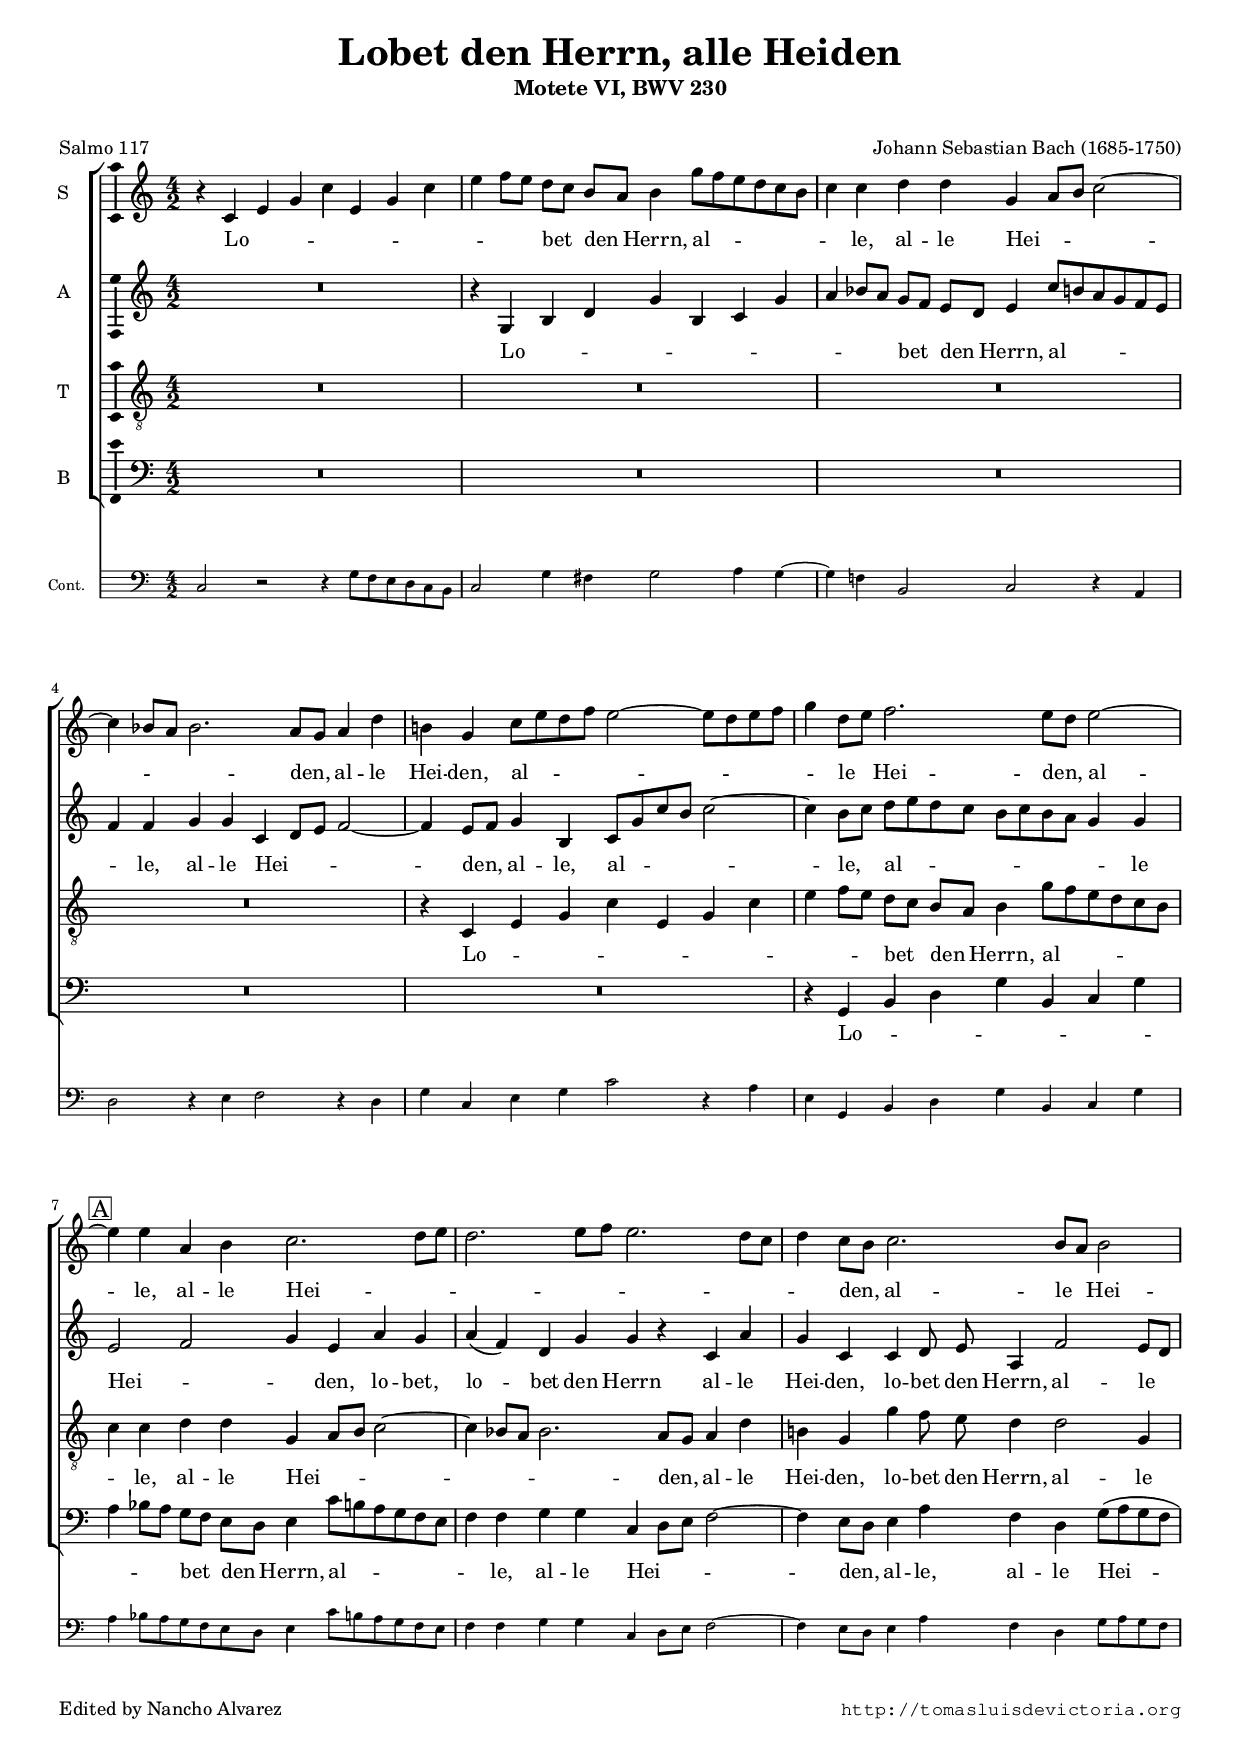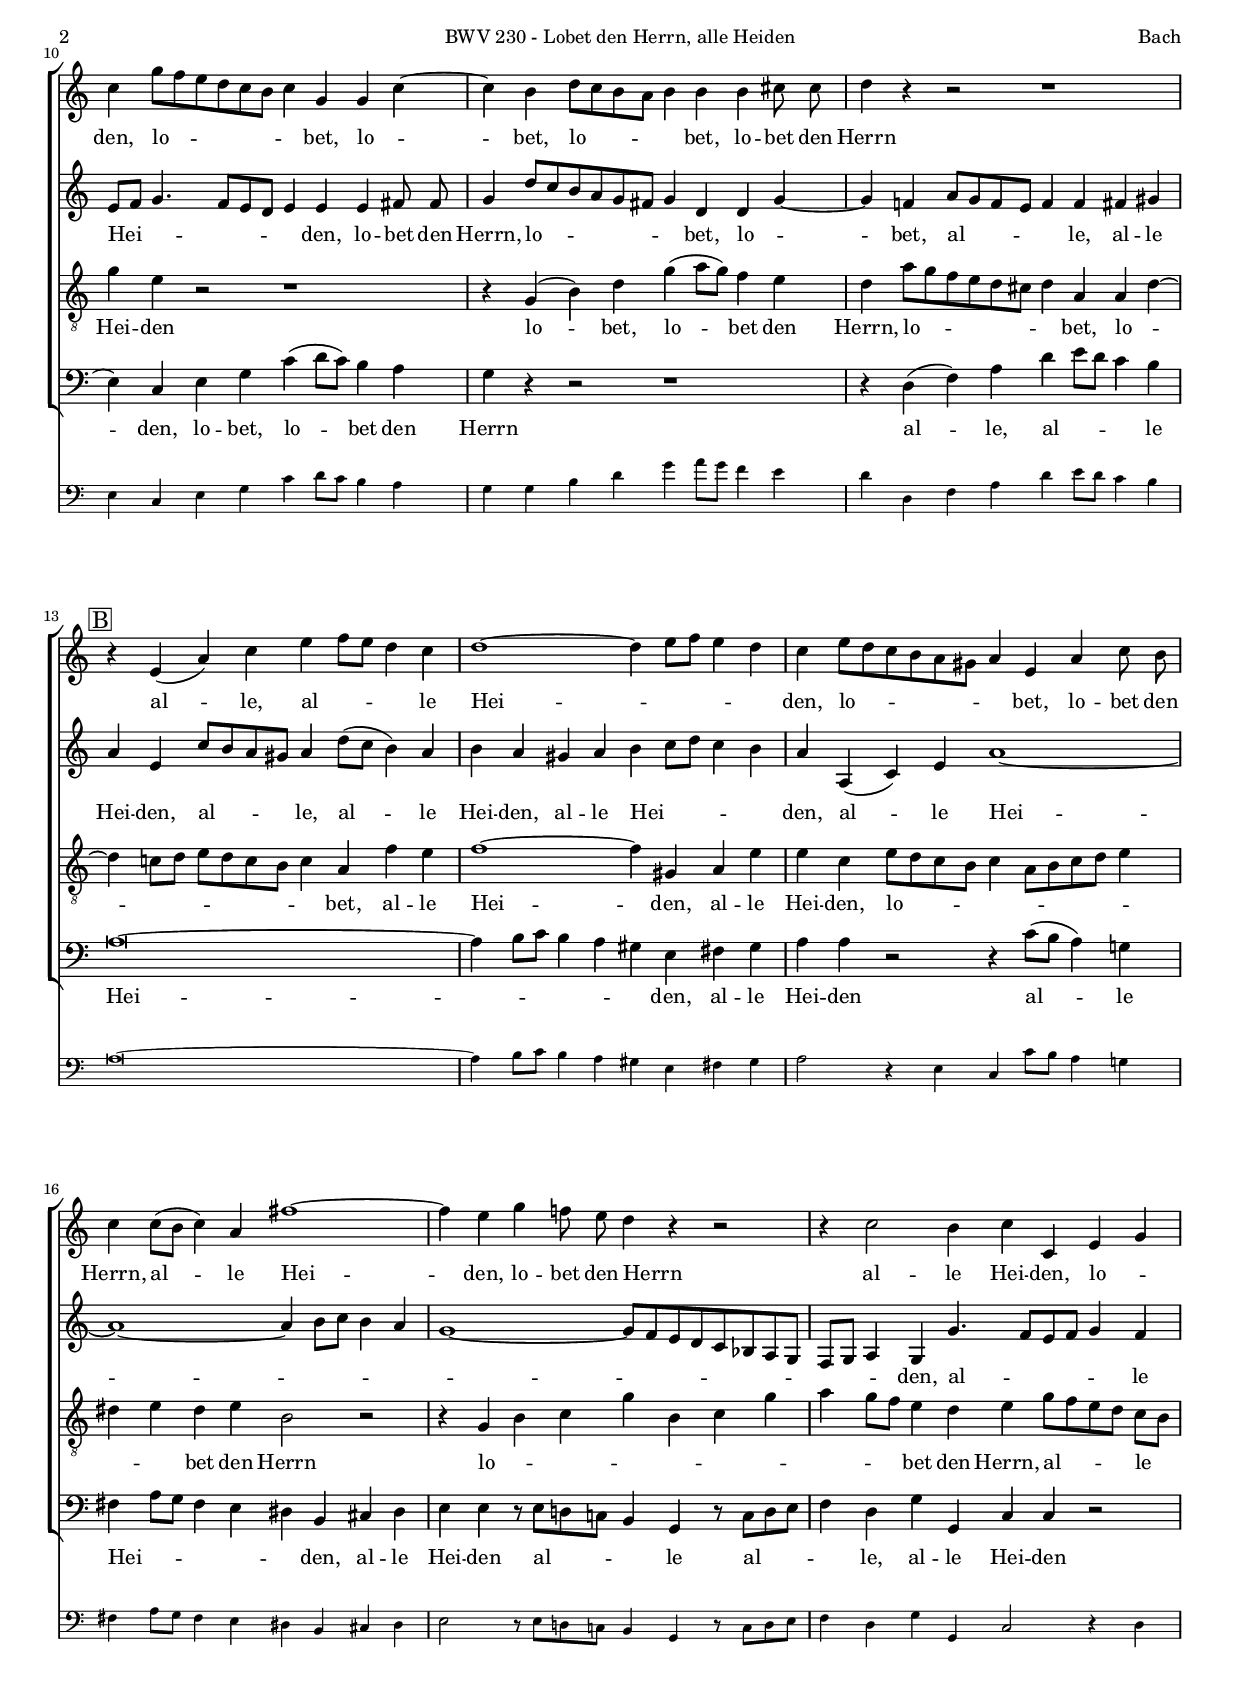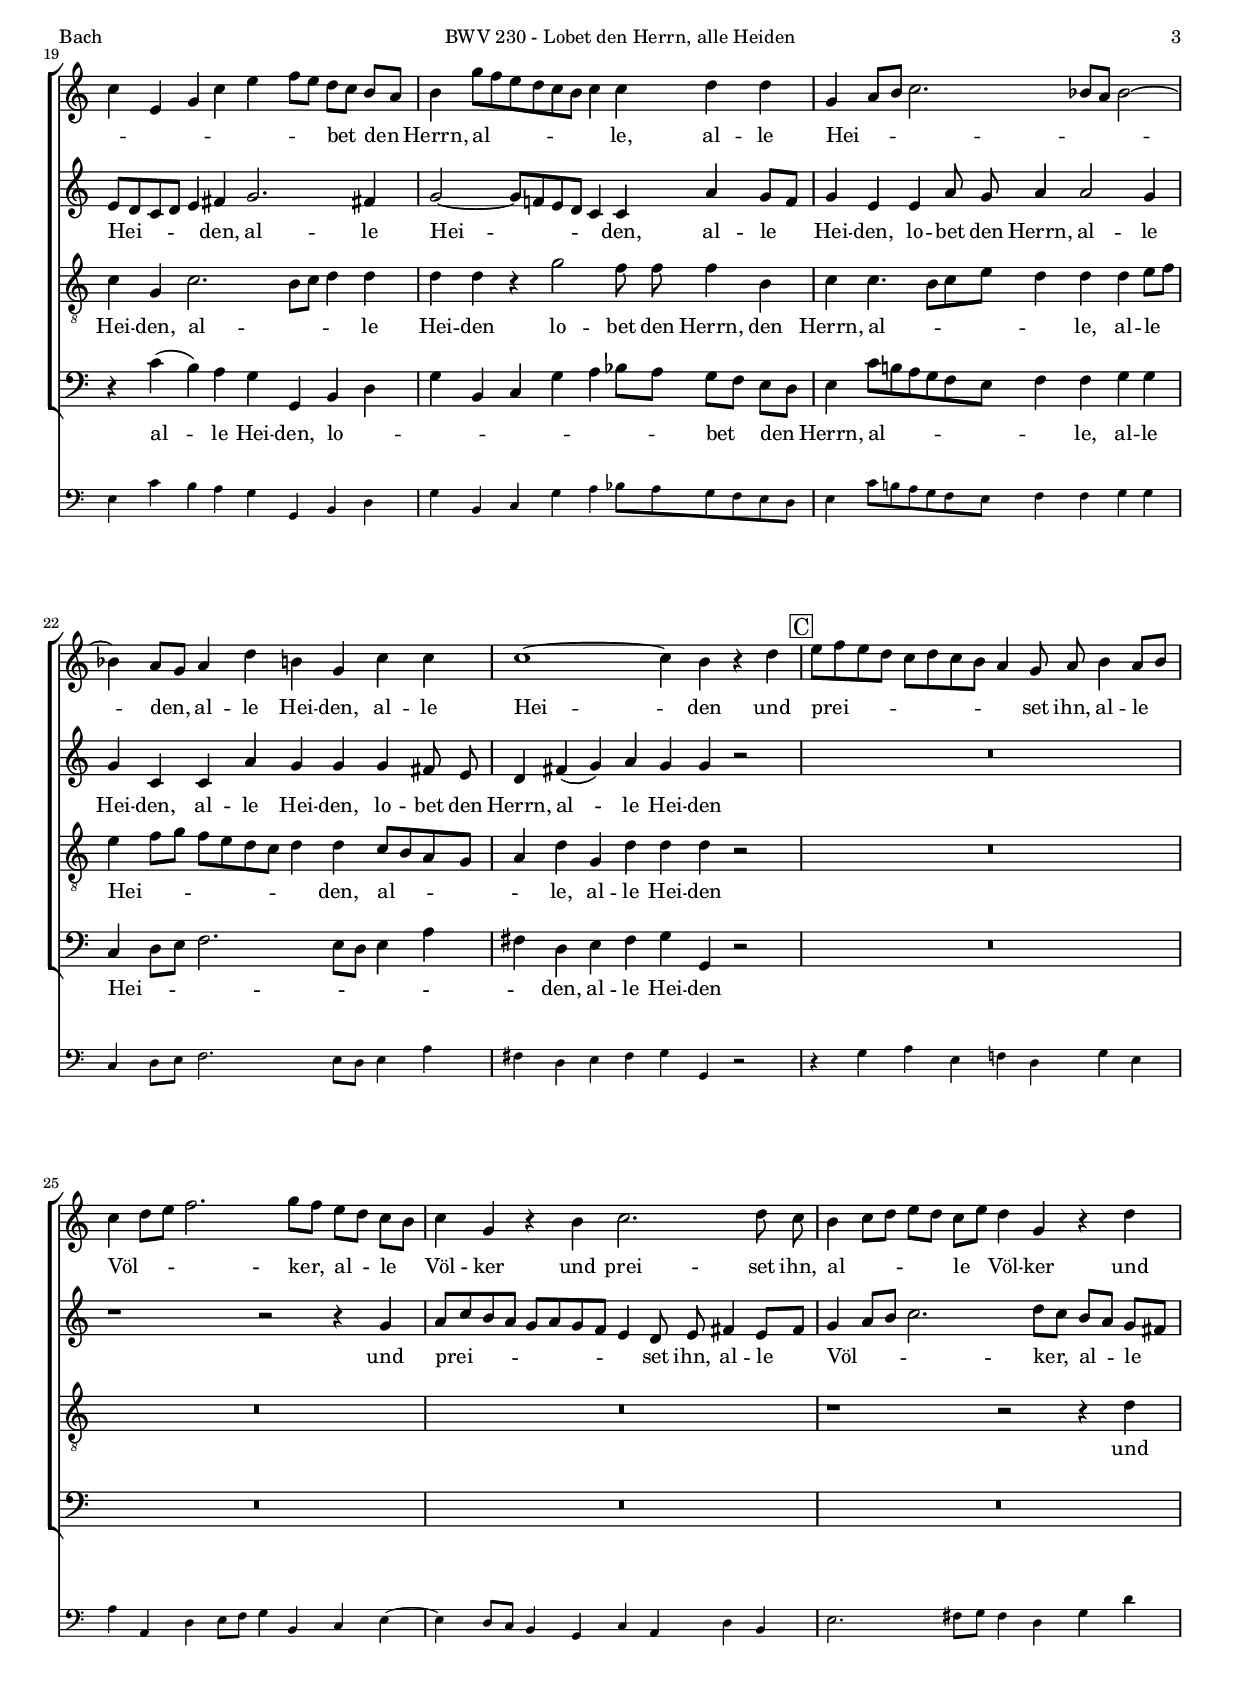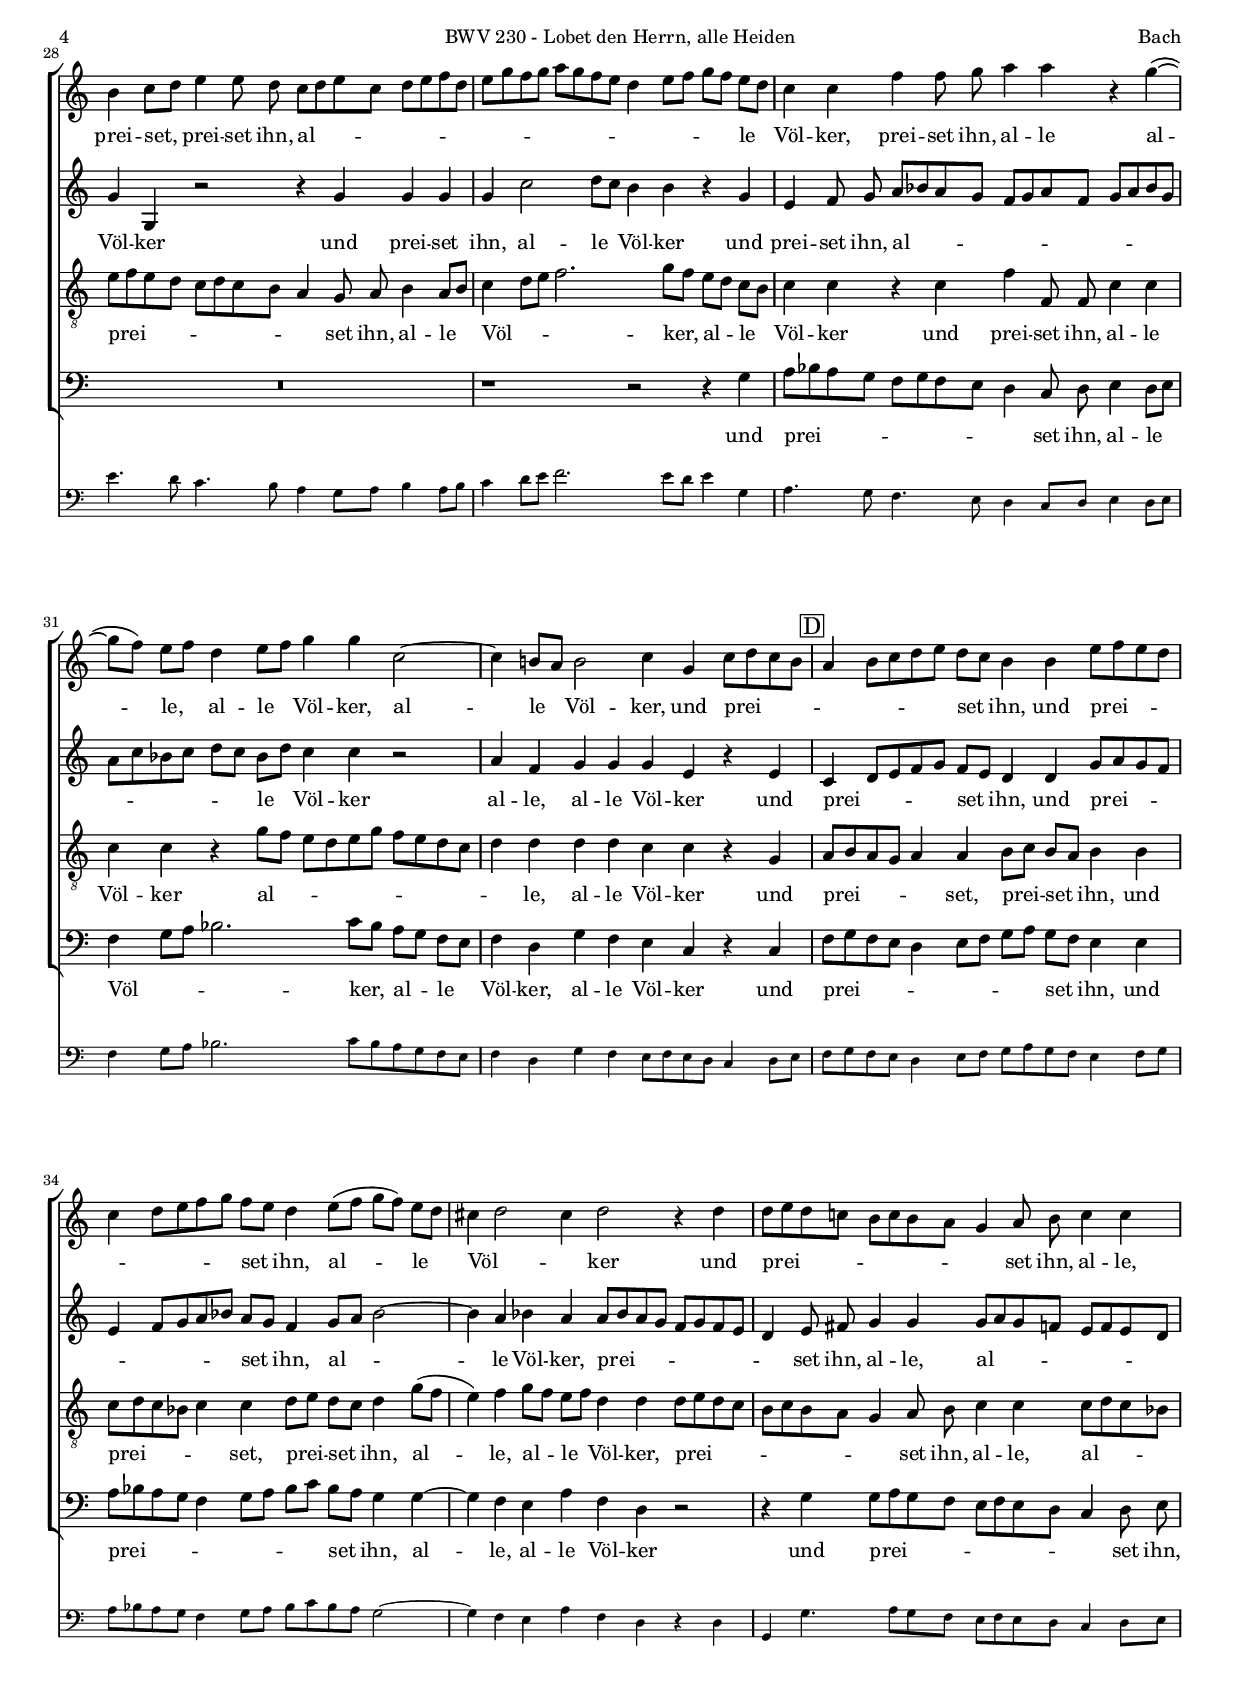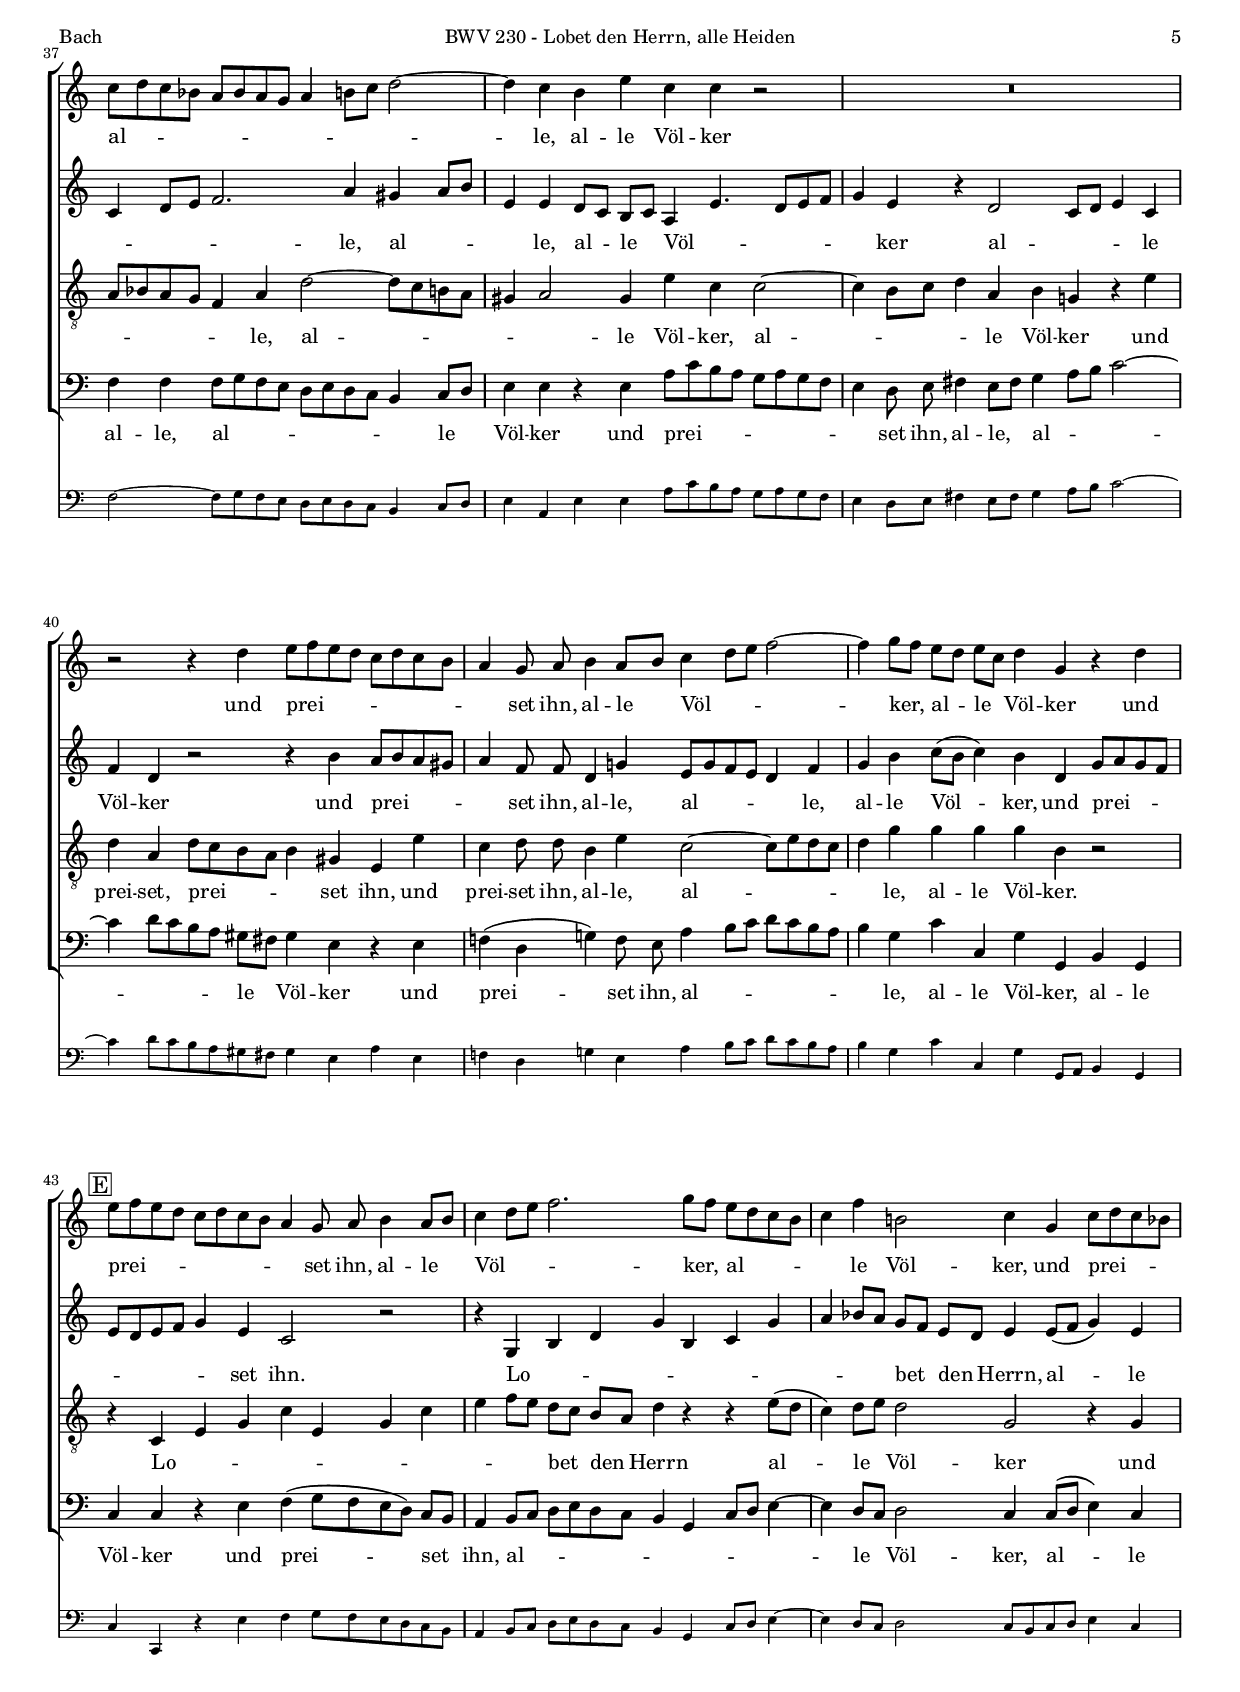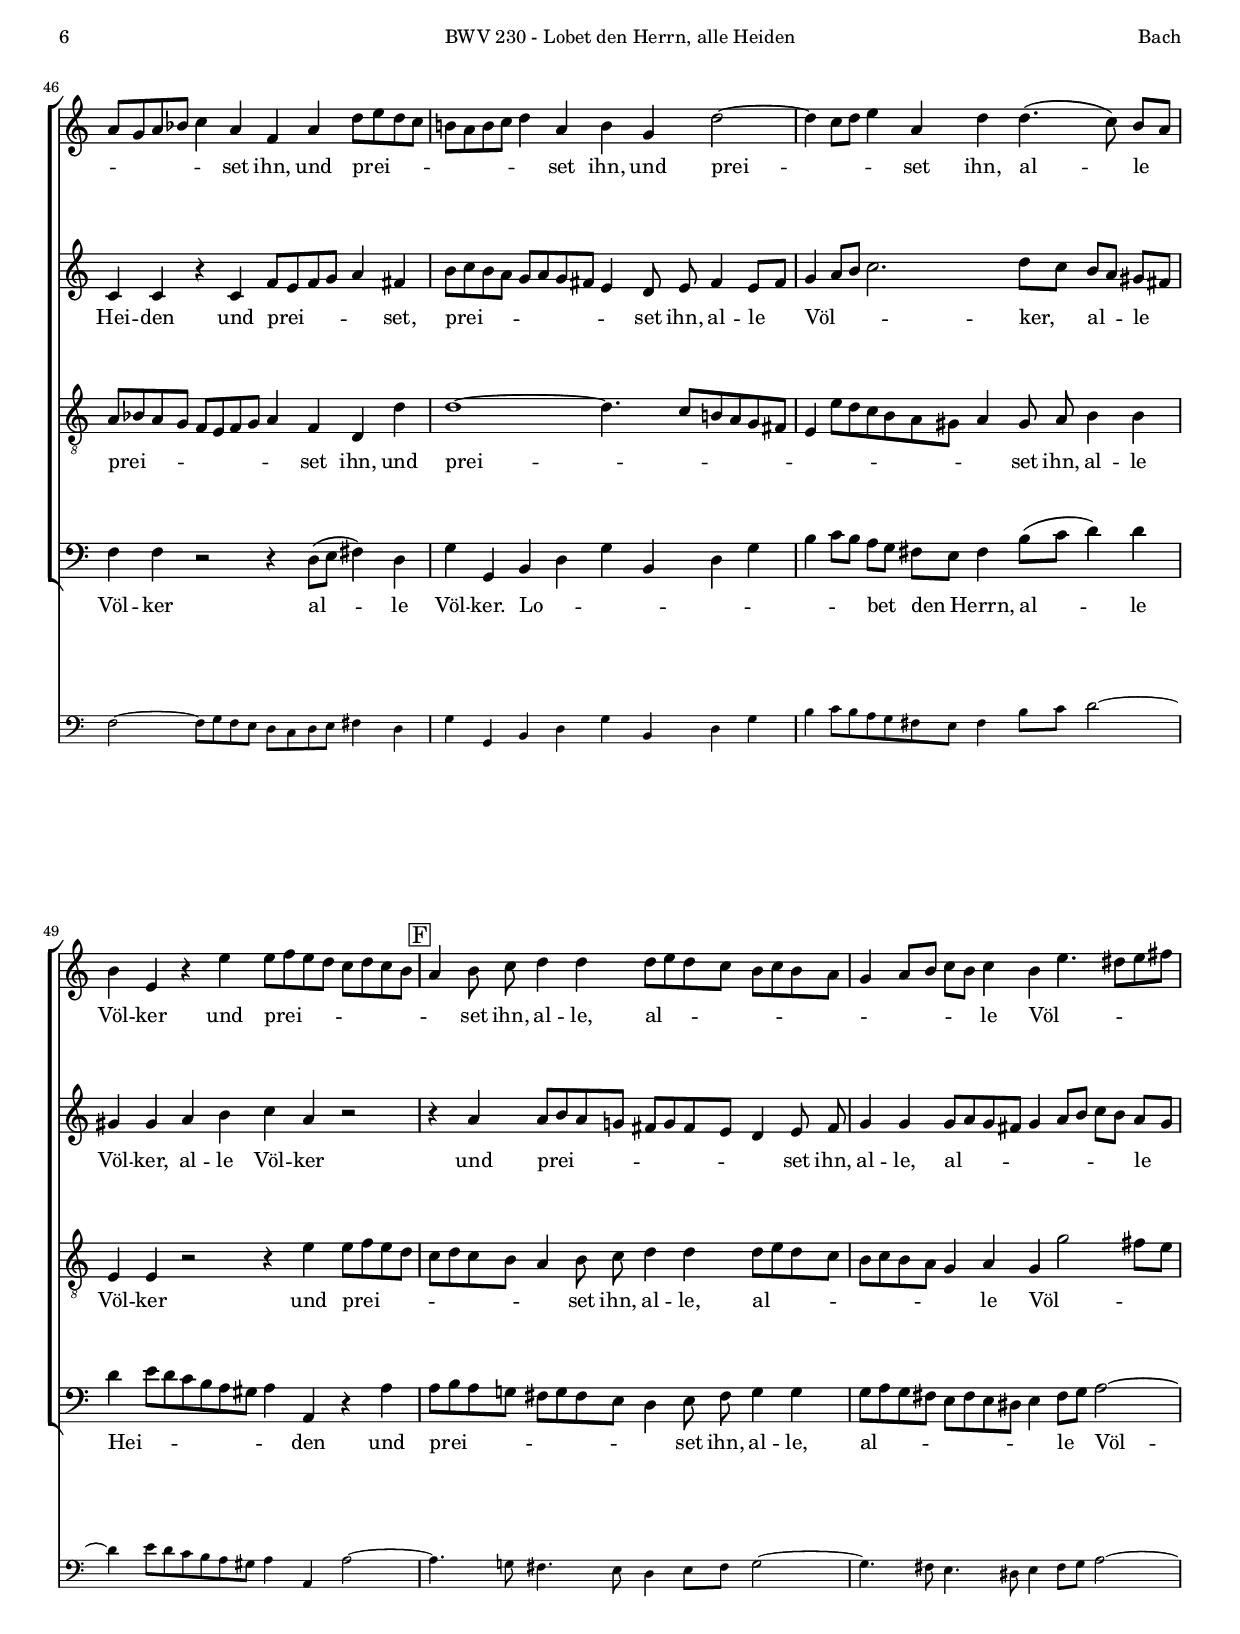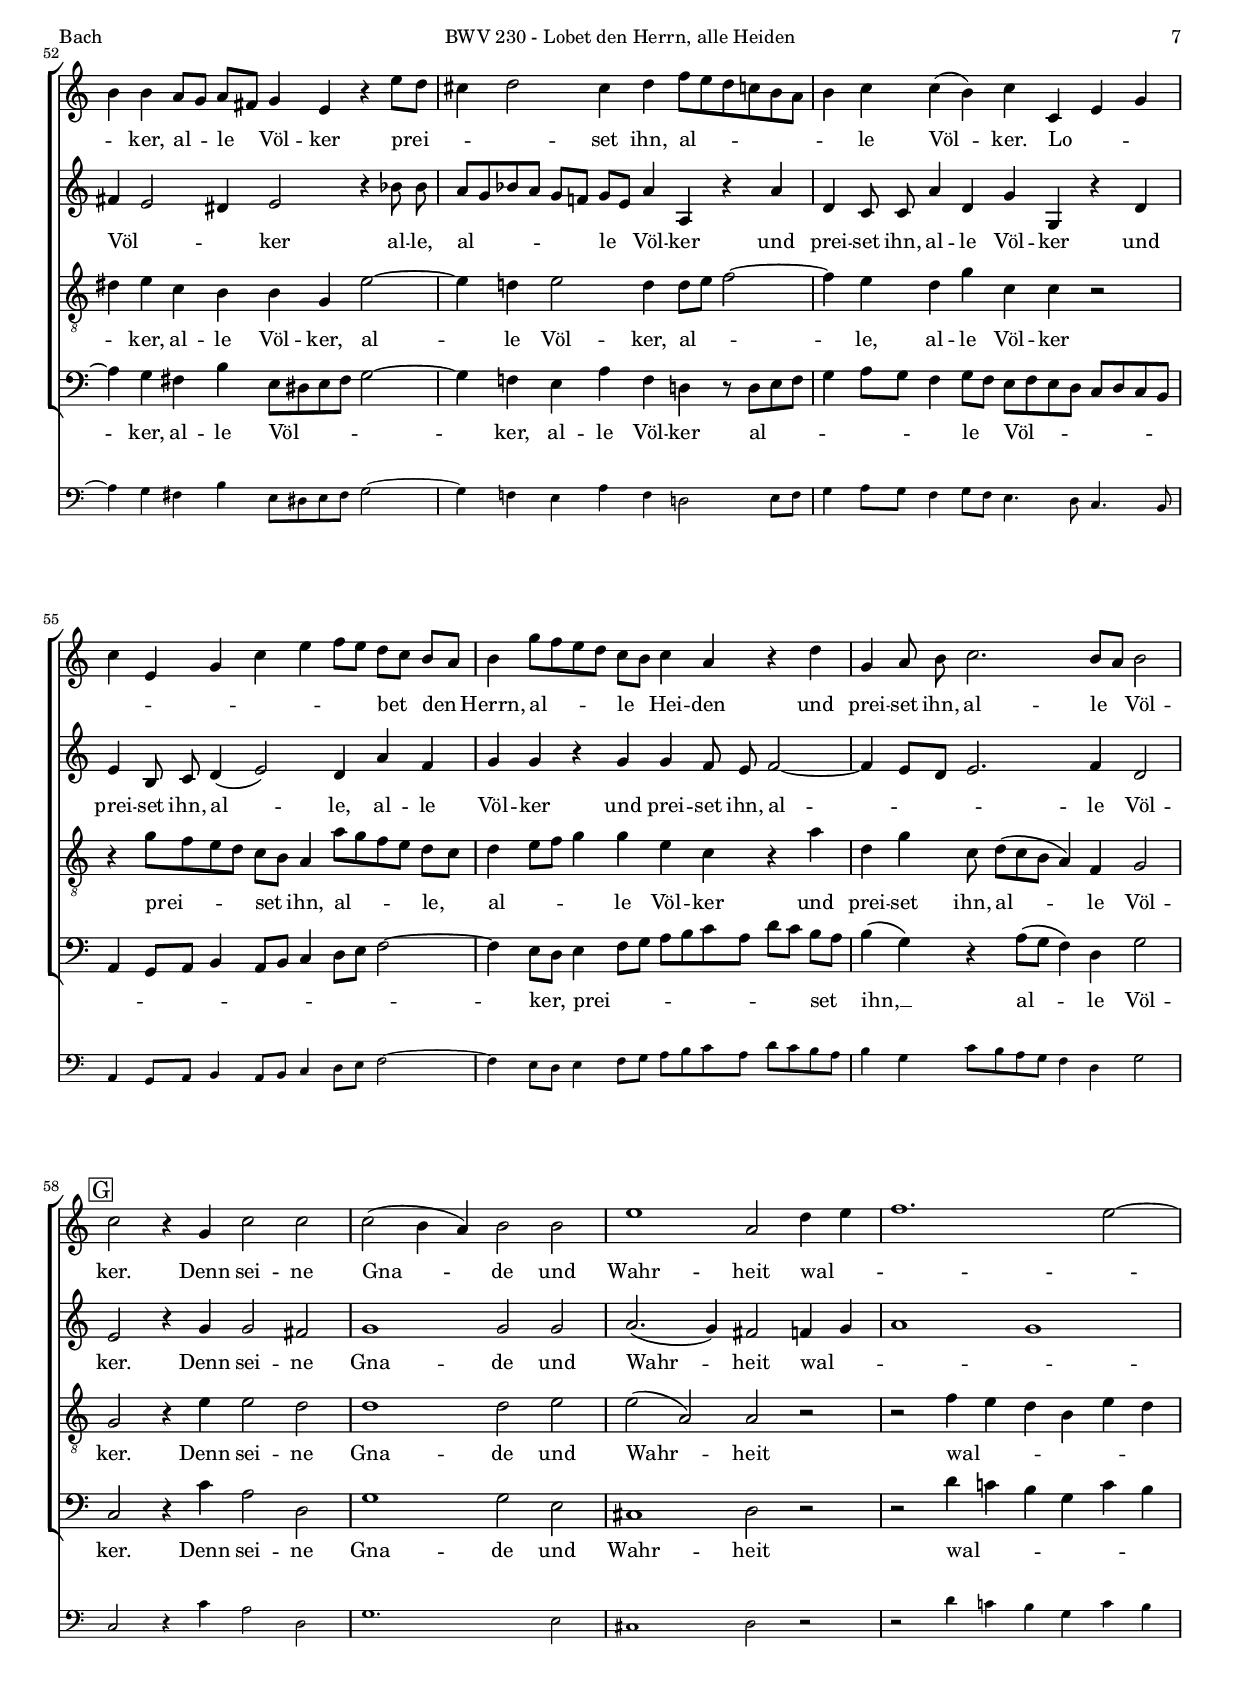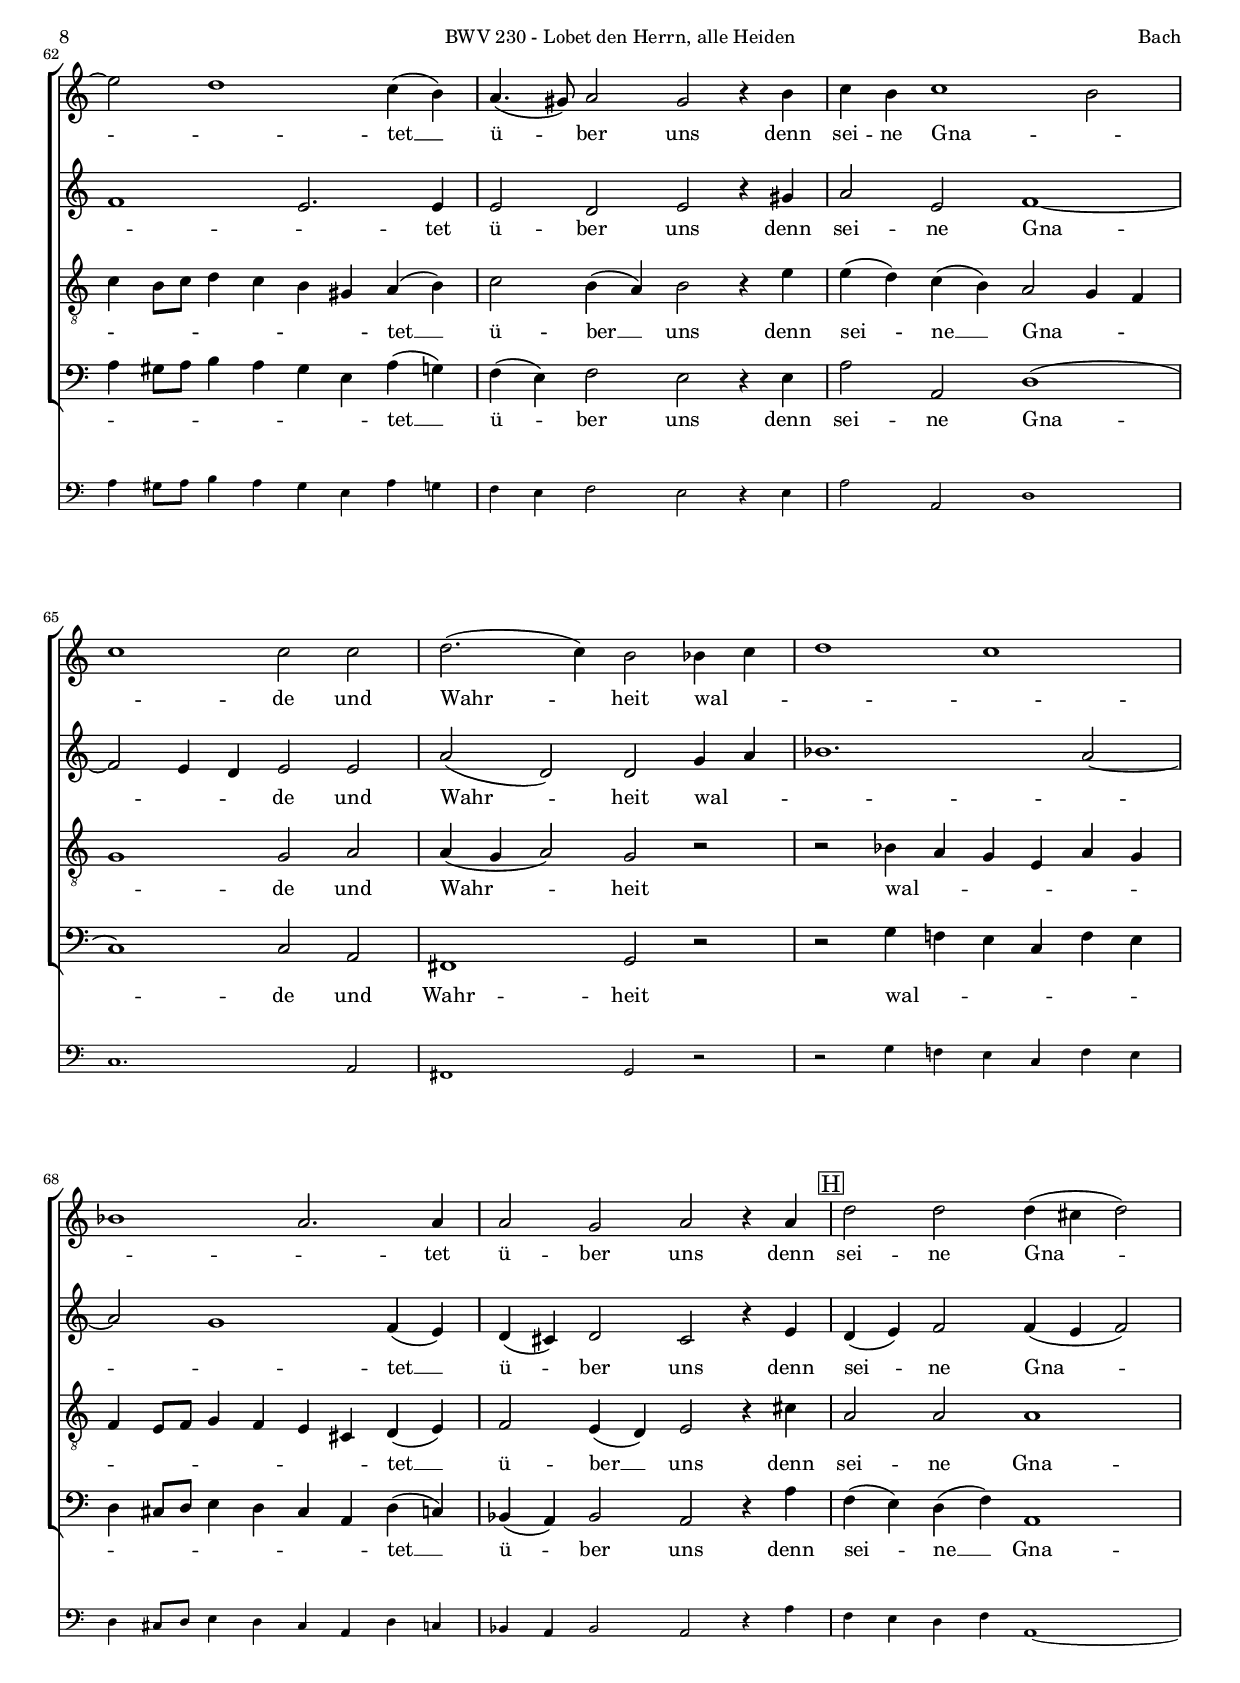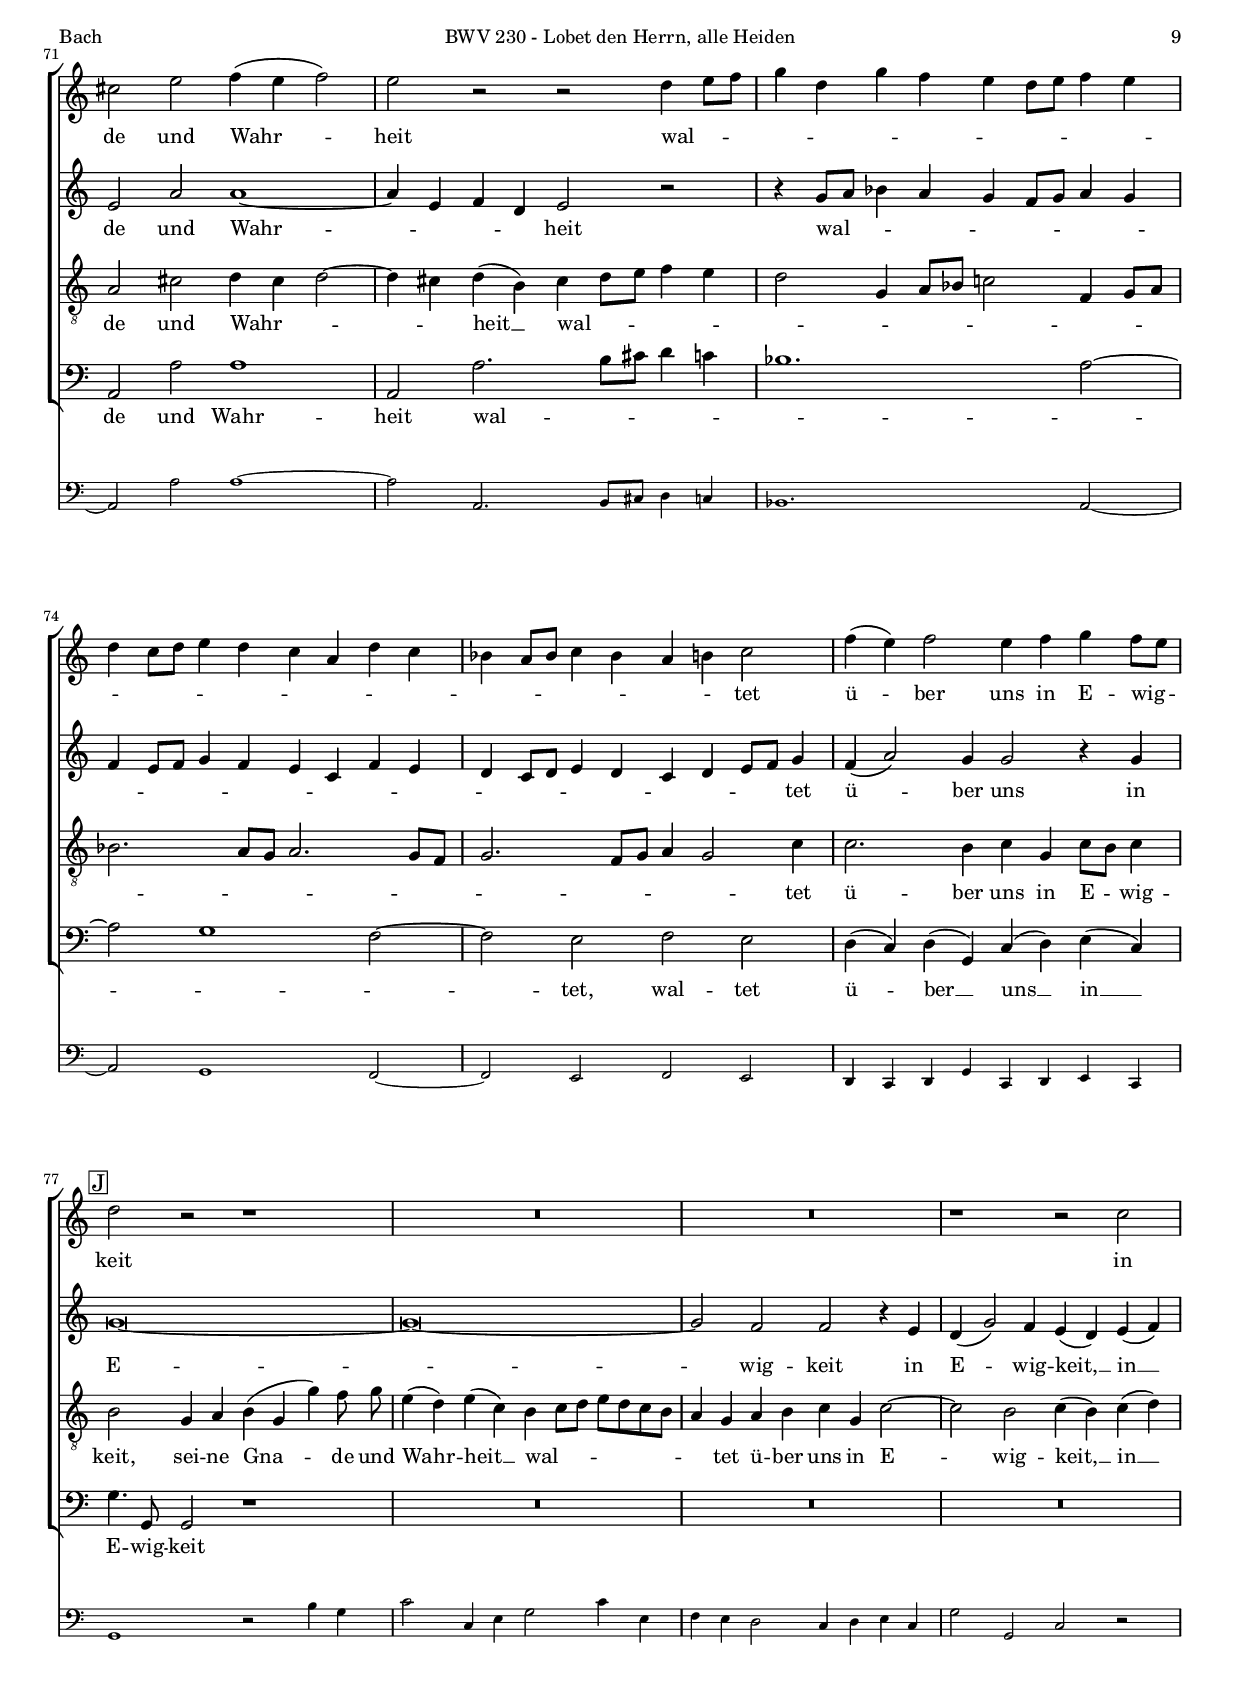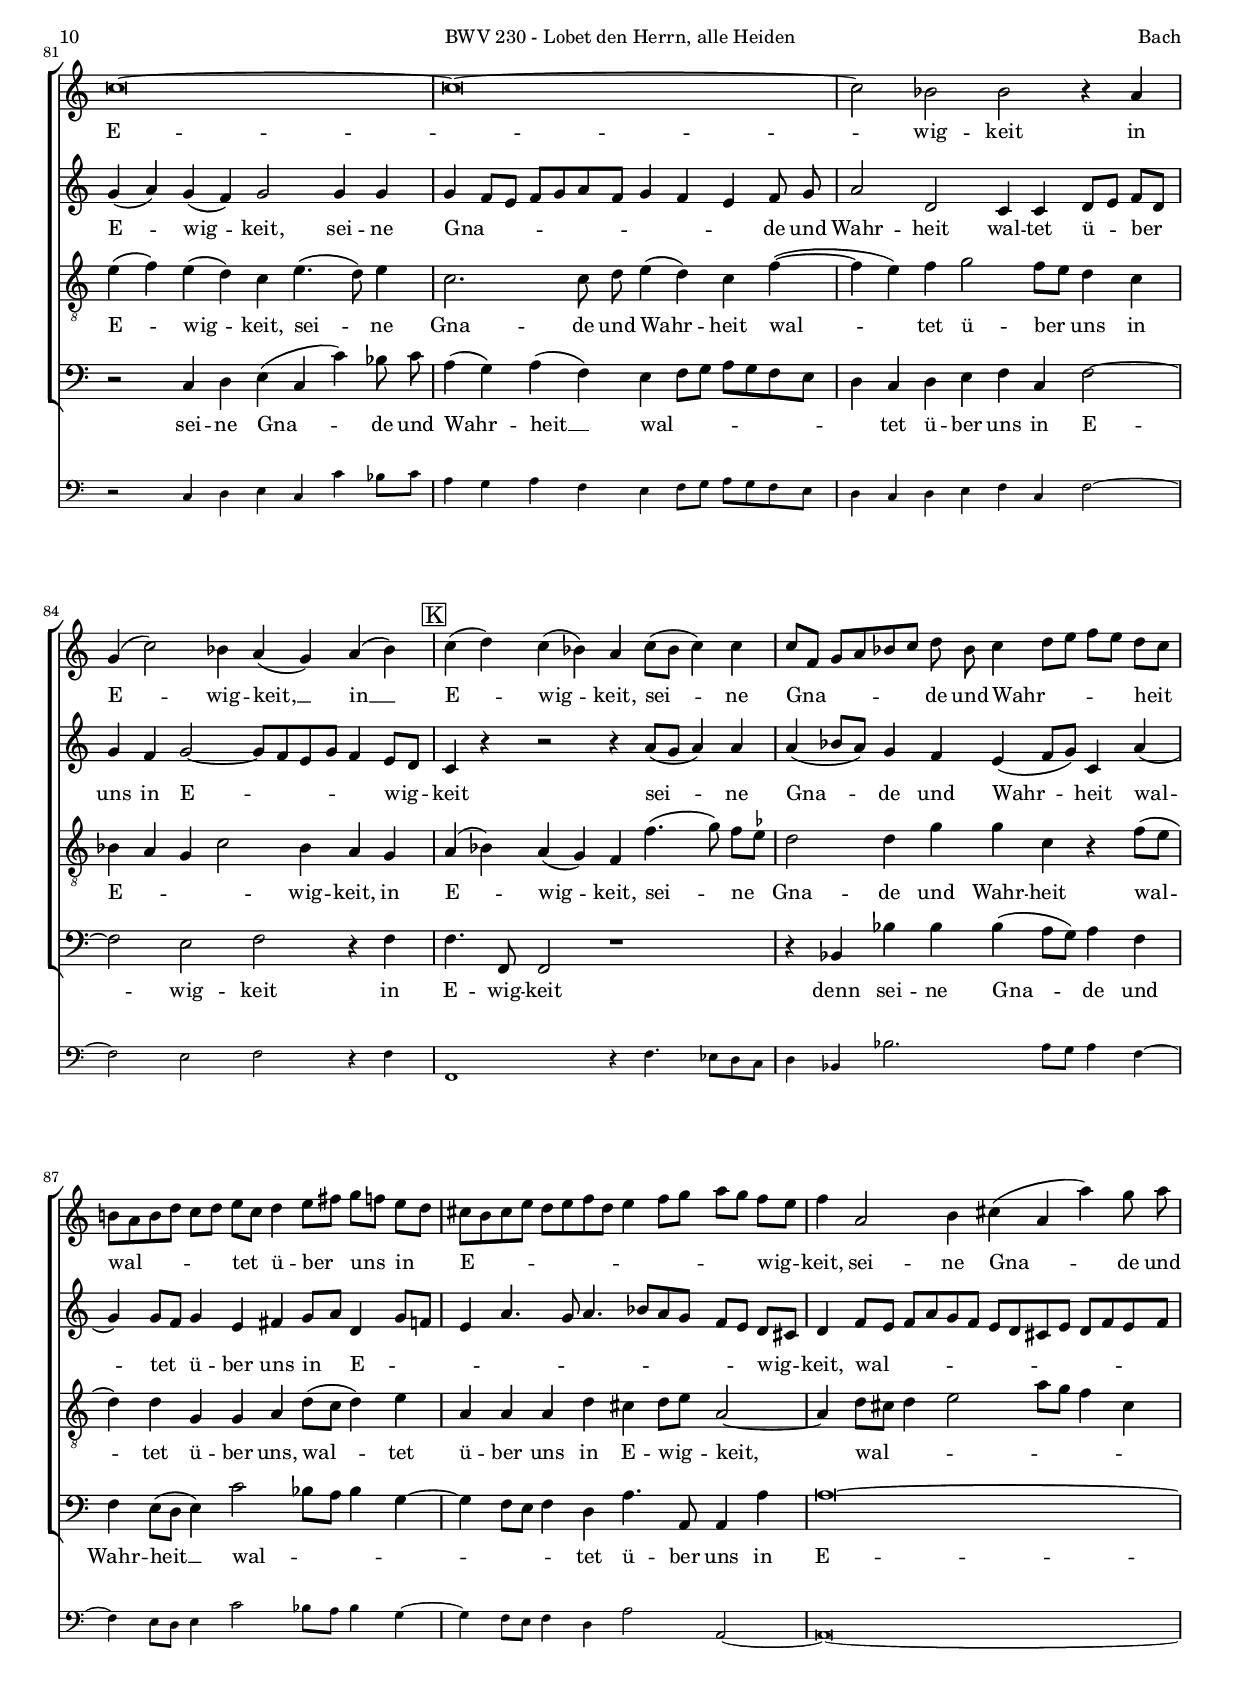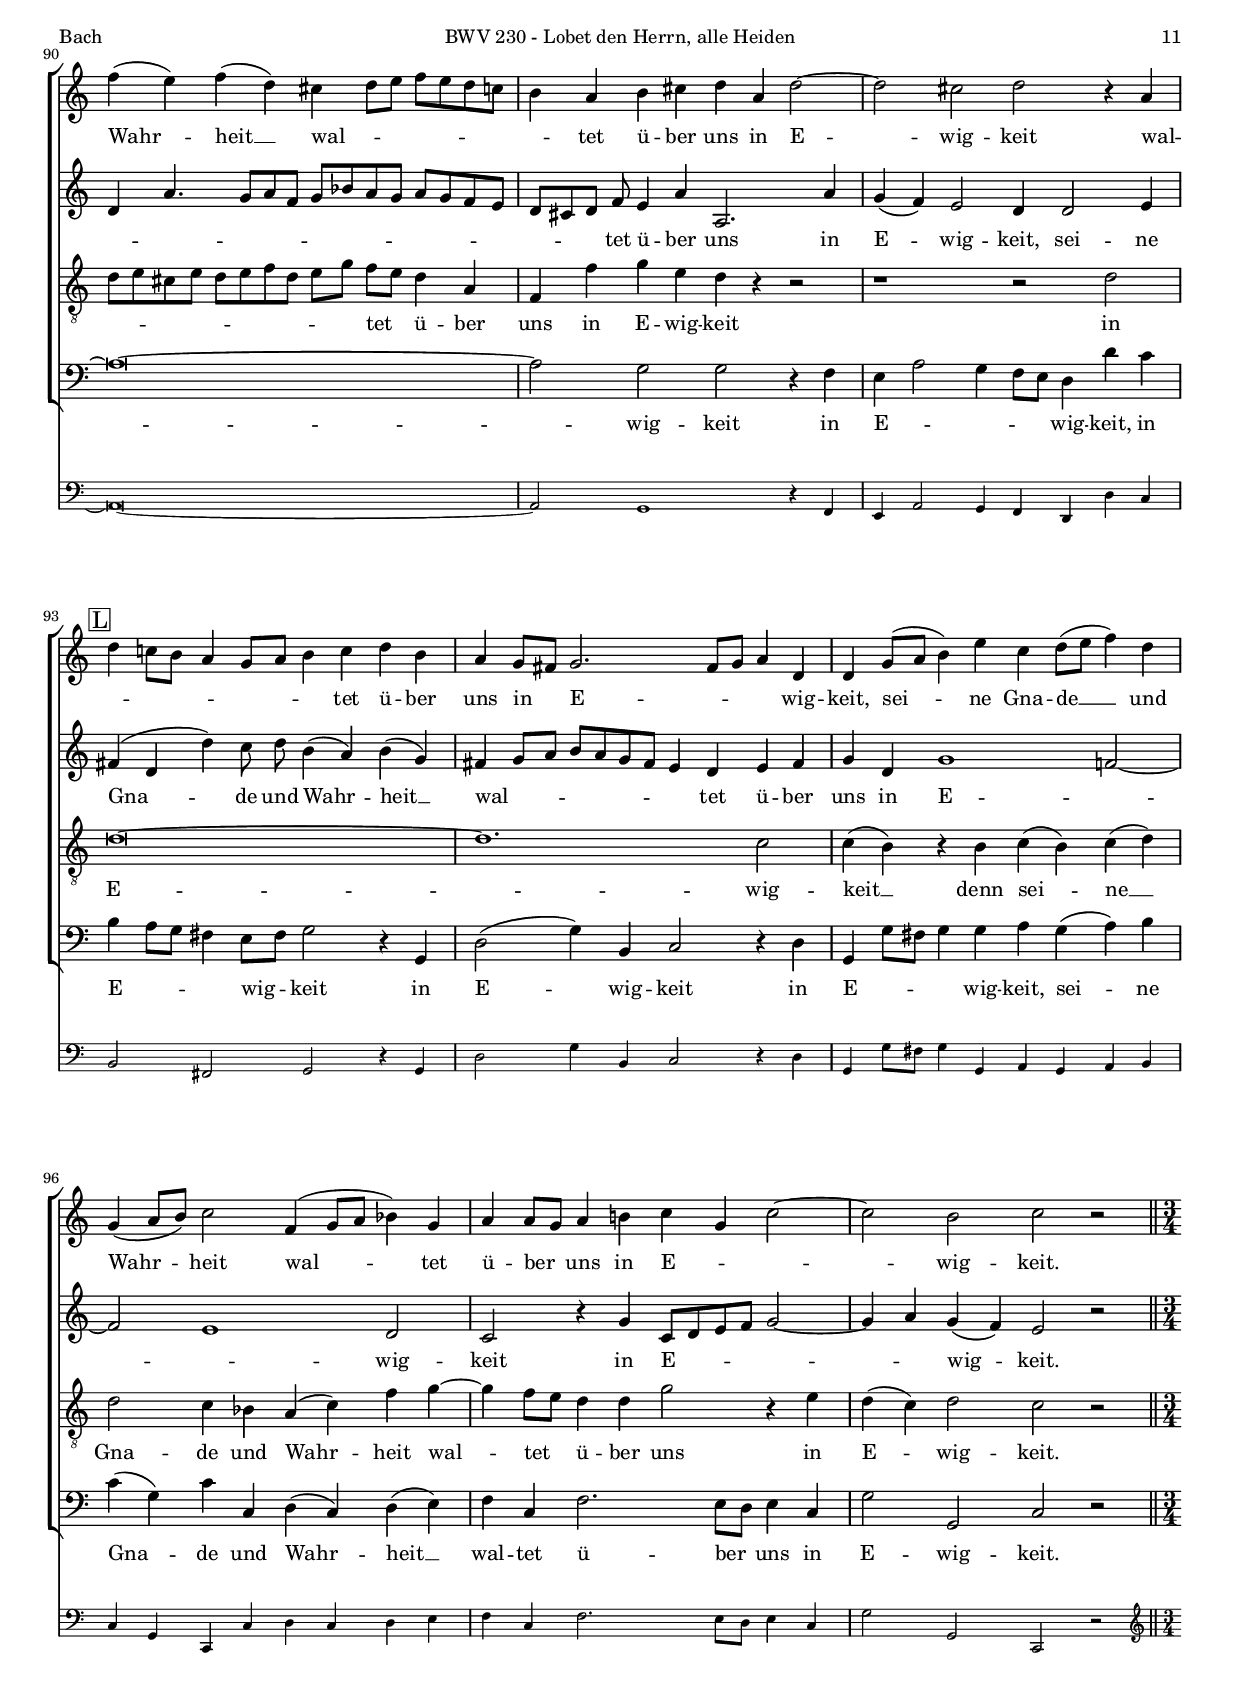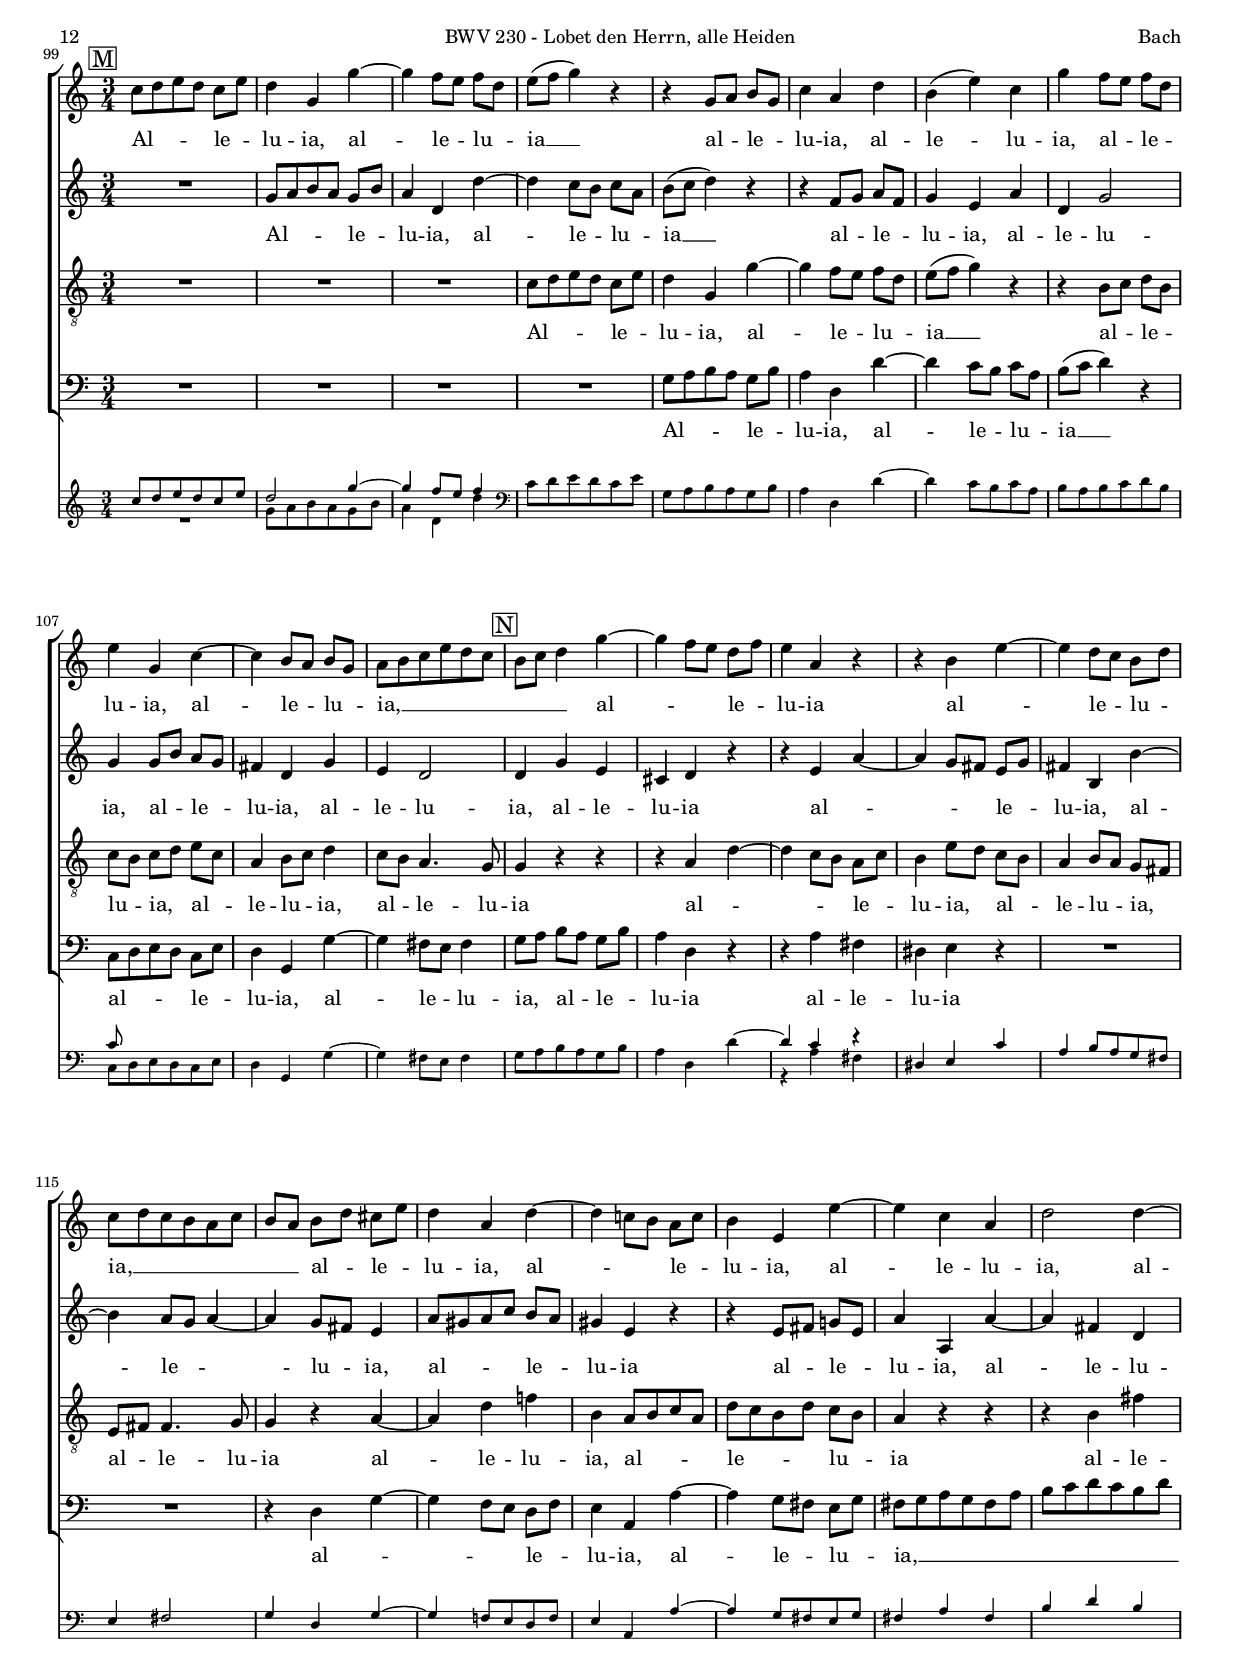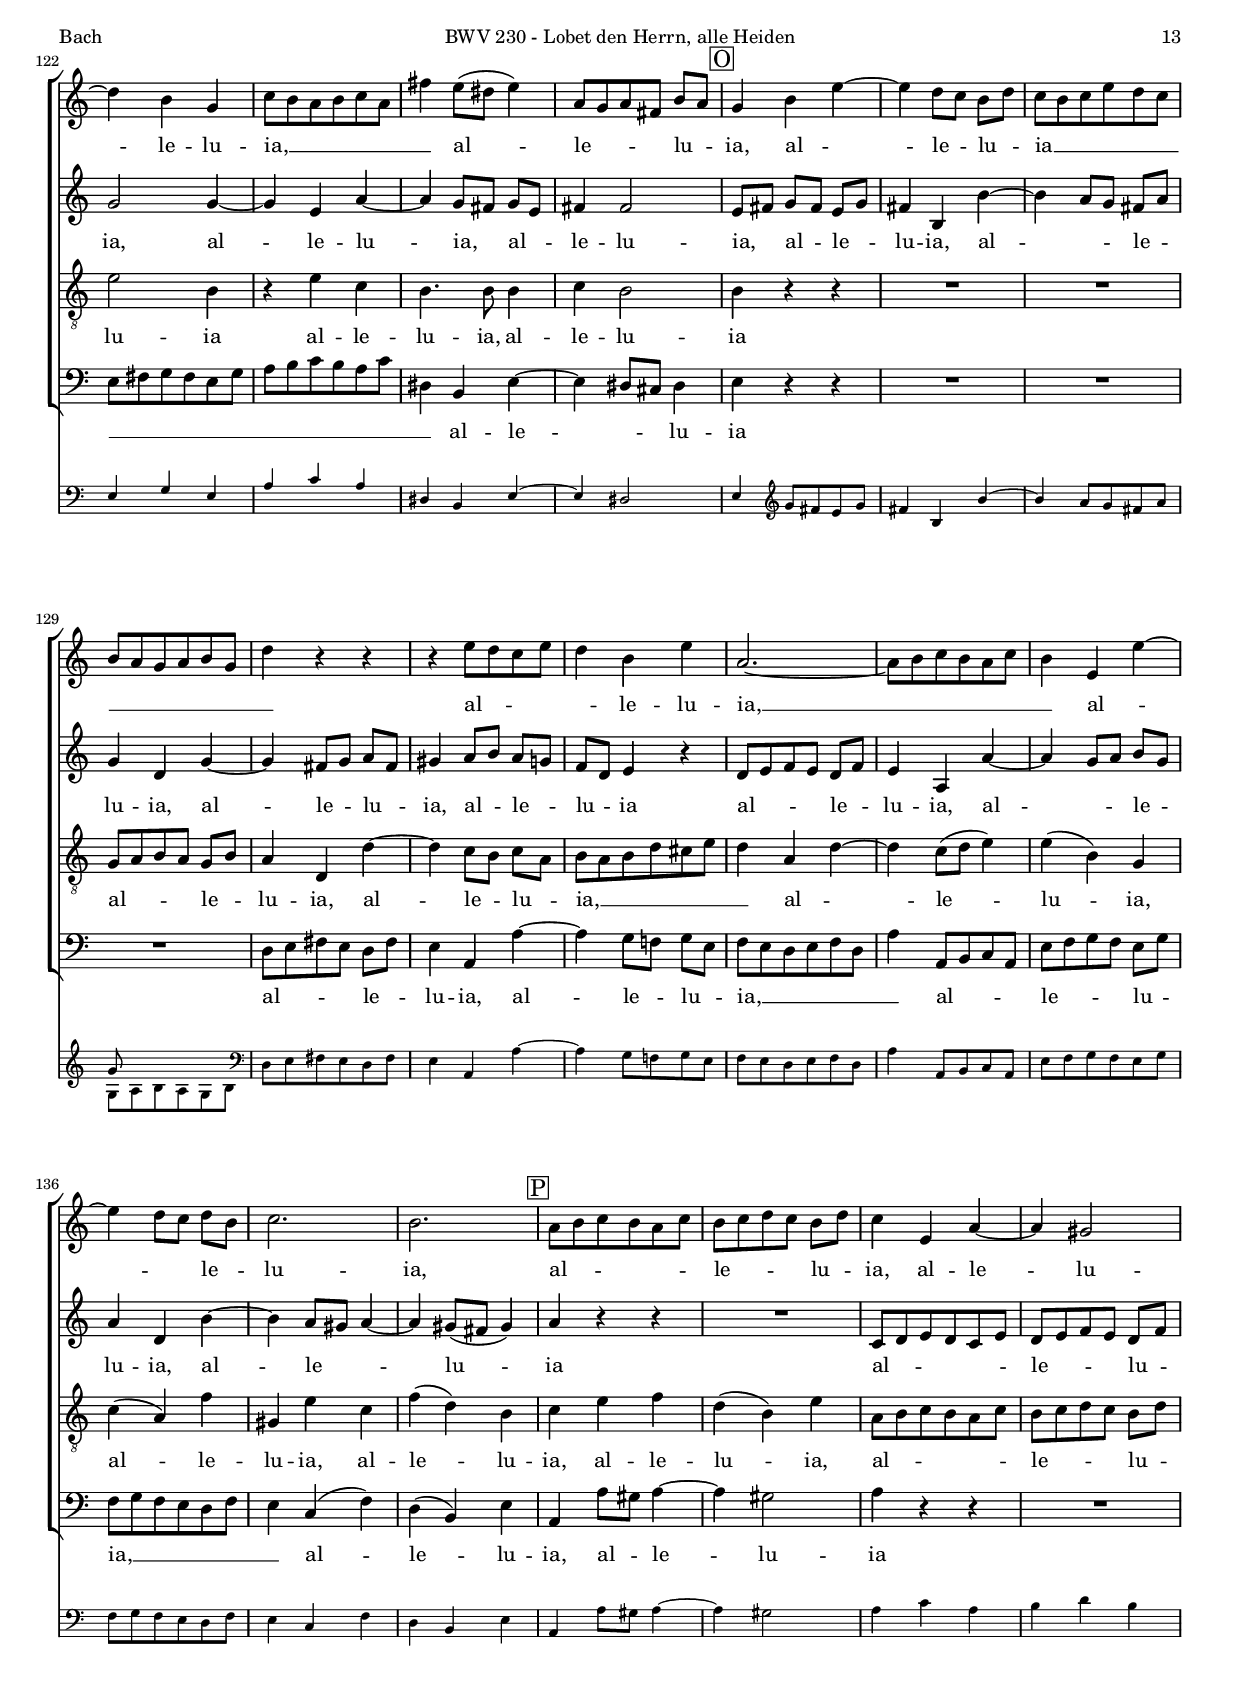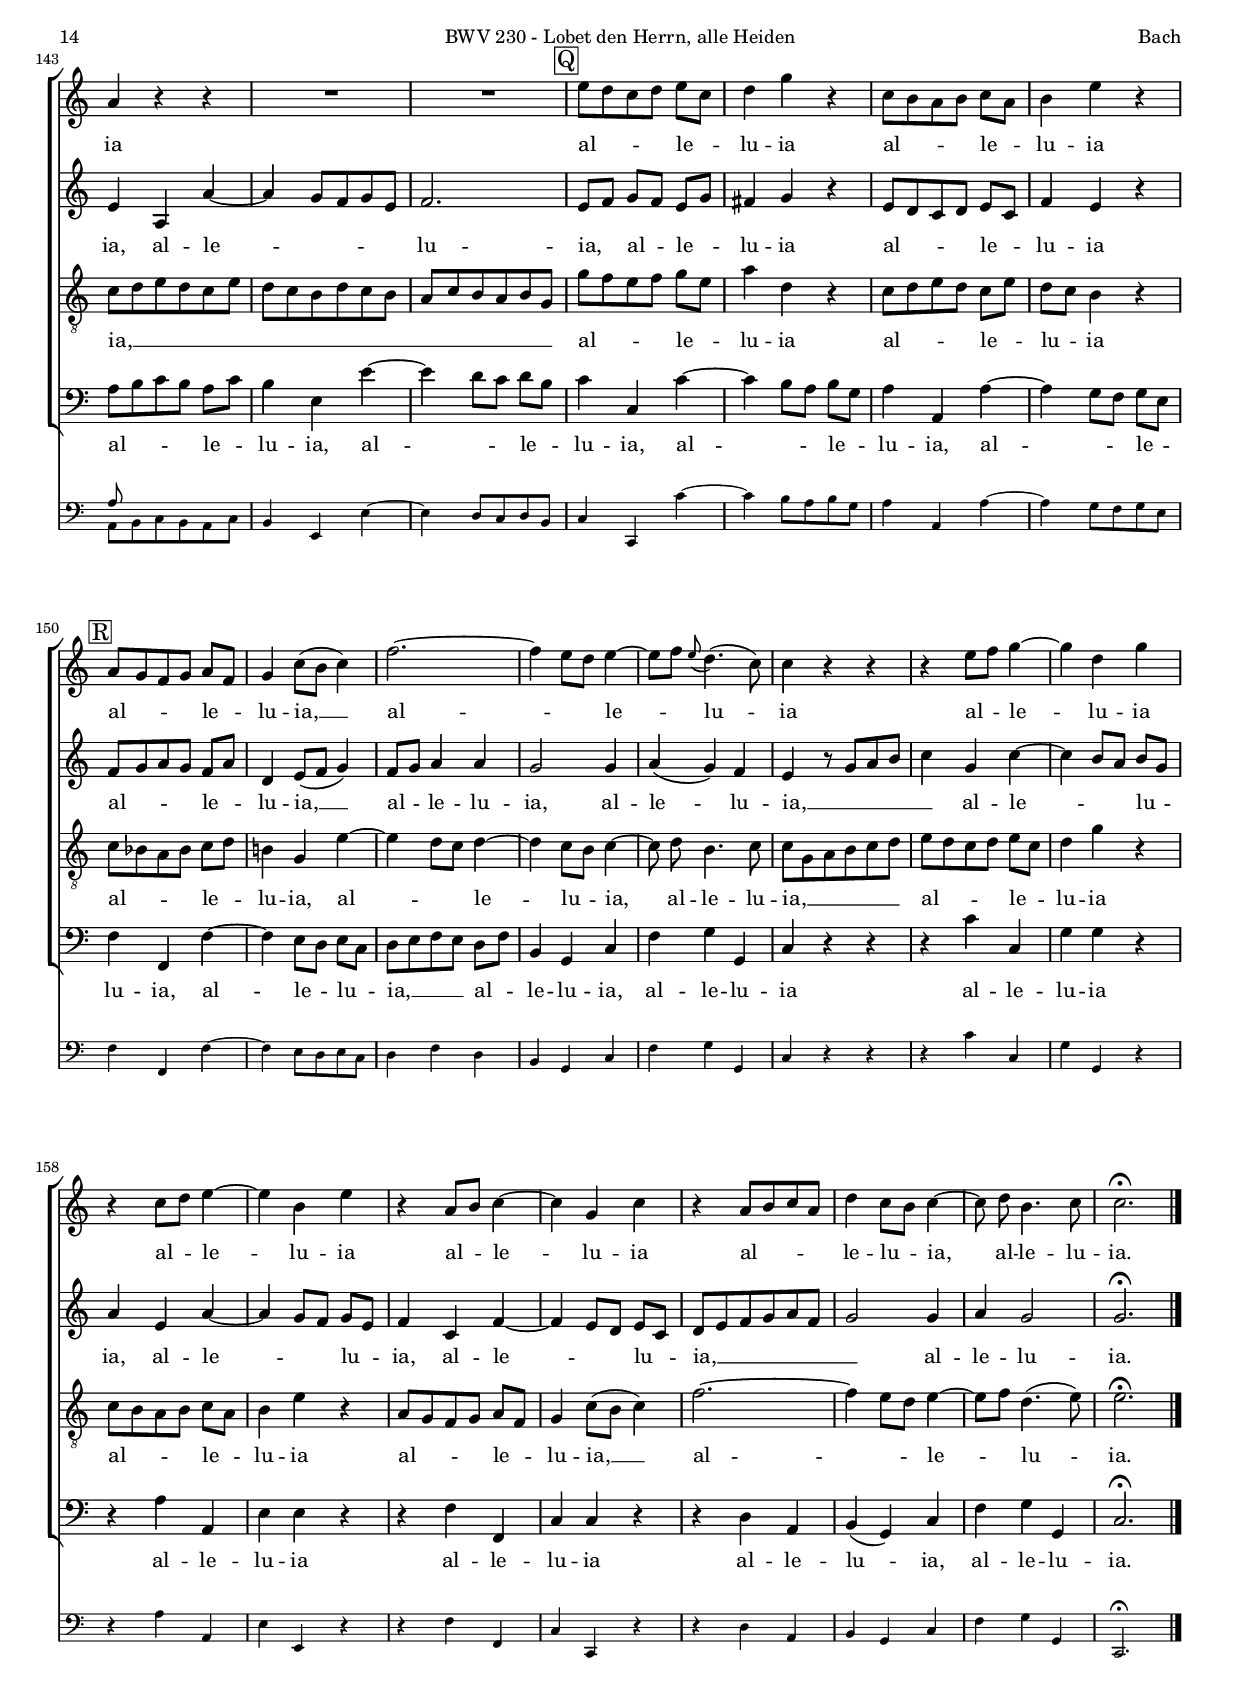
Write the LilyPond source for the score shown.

\version "2.18.0"

#(set-default-paper-size "a4")
#(set-global-staff-size 16.3)
#(ly:set-option 'point-and-click #f)
%mobile -s14.5 -i0.8

ss=\once \set suggestAccidentals = ##t
cresc=\markup{\italic "cresc."}
dim=\markup{\italic "dim."}
rit=\markup{\italic "rit."}
italicas=\override LyricText.font-shape = #'italic
rectas=\override LyricText.font-shape = #'upright


htitle="BWV 230 - Lobet den Herrn, alle Heiden"
hcomposer="Bach"

\header {
	title=\markup{\fontsize #2 "Lobet den Herrn, alle Heiden" }
	composer=\markup{"Johann Sebastian Bach (1685-1750)"}
        pdfauthor=\composer
	subtitle="Motete VI, BWV 230"
	subsubtitle=\markup{\null \vspace #1 }
	poet="Salmo 117"
	%opus="(-)"
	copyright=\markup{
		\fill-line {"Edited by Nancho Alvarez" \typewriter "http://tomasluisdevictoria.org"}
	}
%	tagline=""
}

global={\key c \major \time 4/2 \skip 1*4/2*98 \bar "||" \time 3/4 \pageBreak
				\skip 1*3/4*67\bar "|." }


cantus=\relative c'{
	r4 c e g c e, g c
	e f8[ e] d[ c] b[ a] b4 g'8[ f e d c b]
	c4 c d d g, a8[ b] c2 ~
	c4 bes8[ a] bes2. a8[ g] a4 d 
	b! g c8[ e d f] e2 ~ e8[ d e f]
	g4 d8[ e] f2. e8[ d] e2 ~
	\mark \markup{\box "A"}
	e4 e a, b c2. d8[ e]
	d2. e8[ f] e2. d8[ c]
	d4 c8[ b] c2. b8[ a] b2
	c4 g'8[ f e d c b] c4 g g c ~
	c b d8[ c b a] b4 b b cis8 cis
	d4 r4 r2 r1
	\mark \markup{\box "B"}
	r4 e,4( a) c e f8[ e] d4 c
	d1 ~ d4 e8[ f] e4 d
	c e8[ d c b a gis] a4 e a c8 b
	c4 c8[( b] c4) a fis'1 ~
	fis4 e g f8 e d4 r r2
	r4 c2 b4 c c, e g
	c e, g c e f8[ e] d[ c] b[ a]
	b4 g'8[ f e d c b] c4 c d d
	g, a8[ b] c2. bes8[ a] bes2 ~
	bes4 a8[ g] a4 d b g c c
	c1 ~ c4 b r4 d
	\mark \markup{\box "C"}
	e8[ f e d] c[ d c b] a4 g8 a b4 a8[ b]
	c4 d8[ e] f2. g8[ f] e[ d] c[ b]
	c4 g r4 b c2. d8 c
	b4 c8[ d] e[ d] c[ e] d4 g, r4 d'
	b4 c8[ d] e4 e8 d c8[ d e c] d8[ e f d] 
	e[ g f g] a[ g f e] d4 e8[ f] g[ f] e[ d]
	c4 c f f8 g a4 a r4 g( ~
	g8[ f]) e8[ f] d4 e8[ f] g4 g c,2 ~
	c4 b!8[ a] b2 c4 g c8[ d c b]
	\mark \markup{\box "D"}
	a4 b8[ c d e] d[ c] b4 b e8[ f e d]
	c4 d8[ e f g] f8[ e] d4 e8[( f] g[ f]) e8[ d]
	cis4 d2 cis4 d2 r4 d
	d8[ e d c!] b[ c b a] g4 a8 b c4 c
	c8[ d c bes] a[ bes a g] a4 b8[ c] d2 ~
	d4 c b e c c r2
	R\breve
	r2 r4 d e8[ f e d] c[ d c b]
	a4 g8 a b4 a8[ b] c4 d8[ e] f2 ~
	f4 g8[ f] e[ d] e[ c] d4 g, r4 d'
	\mark \markup{\box "E"}
	e8[ f e d] c[ d c b] a4 g8 a b4 a8[ b] 
	c4 d8[ e] f2. g8[ f] e[ d c b]
	c4 f b,!2 c4 g c8[ d c bes]
	a8[ g a bes] c4 a f a d8[ e d c] 
	b!8[ a b c] d4 a b g d'2 ~
	d4 c8[ d] e4 a, d d4.( c8) b8[ a]
	b4 e, r4 e' e8[ f e d] c[ d c b]
	\mark \markup{\box "F"}
	a4 b8 c d4 d d8[ e d c] b[ c b a]
	g4 a8[ b] c[ b] c4 b e4. dis8[ e fis]
	b,4 b a8[ g] a[ fis] g4 e r4 e'8[ d] 
	cis4 d2 cis4 d f8[ e d c b a]
	b4 c c4( b) c c, e g
	c e, g c e f8[ e] d[ c] b[ a] 
	b4 g'8[ f e d] c[ b] c4 a r4 d
	g, a8 b c2. b8[ a] b2
	\mark \markup{\box "G"}
	c2 r4 g c2 c
	c2( b4 a) b2 b
	e1 a,2 d4 e
	f1. e2 ~
	e d1 c4( b)
	a4.( gis8) a2 gis r4 b
	c b c1 b2
	c1 c2 c
	d2.( c4) b2 bes4 c
	d1 c
	bes a2. a4
	a2 g a r4 a
	\mark \markup{\box "H"}
	d2 d d4( cis d2)
	cis2 e f4( e f2)
	e2 r r d4 e8[ f]
	g4 d g f e d8[ e] f4 e
	d c8[ d] e4 d c a d c
	bes a8[ bes] c4 bes a b c2
	f4( e) f2 e4 f g f8[ e]
	\mark \markup{\box "J"}
	d2 r2 r1
	R\breve*2
	r1 r2 c
	c\breve ~
	c ~
	c2 bes bes r4 a
	g4( c2) bes4 a4( g) a( bes)
	\mark \markup{\box "K"}
	c4( d) c( bes) a c8[( bes] c4) c
	c8[ f,] g[ a bes c] d bes c4 d8[ e] f[ e] d[ c]
	b![ a b d] c[ d] e[ c] d4 e8[ fis] g[ f] e[ d] 
	cis8[ b cis e] d[e f d] e4 f8[ g] a[ g] f[ e]
	f4 a,2 b4 cis( a a') g8 a
	f4( e) f( d) cis d8[ e] f[ e d c] 
	b4 a b cis d a d2 ~
	d cis d r4 a
	\mark \markup{\box "L"}
	d4 c!8[ b] a4 g8[ a] b4 c d b
	a g8[ fis] g2. fis8[ g] a4 d,
	d g8[( a] b4) e c d8[( e] f4) d
	g,4( a8[ b]) c2 f,4( g8[ a] bes4) g
	a a8[ g] a4 b! c g c2 ~
	c b c r
	\mark \markup{\box "M"}
	c8[ d e d] c[ e] 
	d4 g, g' ~
	g f8[ e] f[ d]
	e8([ f] g4) r
	r4 g,8[ a] b[ g]
	c4 a d
	b4( e) c
	g' f8[ e] f[ d]
	e4 g, c ~
	c b8[ a] b[ g]
	a8[ b c e d c] 
	\mark \markup{\box "N"}
	b8[ c] d4 g ~
	g4 f8[ e] d[ f]
	e4 a, r 
	r b e ~
	e d8[ c] b[ d]
	c[ d c b a c]
	b[ a] b[ d] cis[ e]
	d4 a d ~
	d c!8[ b] a[ c]
	b4 e, e' ~
	e c a
	d2 d4 ~
	d b g
	c8[ b a b c a] 
	fis'4 e8[( dis] e4)
	a,8[ g a fis] b[ a]
	\mark \markup{\box "O"}
	g4 b e ~
	e d8[ c] b[ d]
	c[ b c e d c]
	b[ a g a b g] 
	d'4 r r
	r e8[ d c e] 
	d4 b e
	a,2. ~
	a8[ b c b a c]
	b4 e, e' ~
	e d8[ c] d[ b]
	c2. 
	b2.
	\mark \markup{\box "P"}
	a8[ b c b a c]
	b[ c d c] b[ d]
	c4 e, a ~
	a gis2
	a4 r r
	R1*3/4*2
	\mark \markup{\box "Q"}
	e'8[ d c d] e[ c]
	d4 g r
	c,8[ b a b] c[ a]
	b4 e r
	\mark \markup{\box "R"}
	a,8[ g f g] a[ f]
	g4 c8[( b] c4)
	f2. ~
	f4 e8[ d] e4 ~
	e8[ f] \appoggiatura e8 d4.( c8)
	c4 r r
	r e8[ f] g4 ~
	g d g 
	r4 c,8[ d] e4 ~
	e b e
	r4 a,8[ b] c4 ~
	c g c
	r4 a8[ b c a]
	d4 c8[ b] c4 ~
	c8 d b4. c8
	c2.^\fermata
}

altus=\relative c'{
	R\breve
	r4 g b d g b, c g'
	a bes8[ a] g[ f] e[ d] e4 c'8[ b a g f e]
	f4 f g g c, d8[ e] f2 ~
	f4 e8[ f] g4 b, c8[ g' c b] c2 ~
	c4 b8[ c] d[ e d c] b[ c b a] g4 g
	e2 f g4 e a g
	a( f) d g g r c, a'
	g c, c d8 e a,4 f'2 e8[ d]
	e[ f] g4. f8[ e d] e4 e e fis8 fis
	g4 d'8[ c b a g fis] g4 d d g ~
	g f! a8[ g f e] f4 f fis gis
	a4 e c'8[ b a gis] a4 d8[( c] b4) a
	b a gis a b c8[ d] c4 b
	a a,( c) e a1 ~
	a ~ a4 b8[ c] b4 a
	g1 ~
	g8[ f e d c bes a g]
	f[ g] a4 g g'4. f8[ e f] g4 f
	e8[ d c d] e4 fis g2. fis!4
	g2 ~ g8[ f! e d] c4 c a' g8[ f] 
	g4 e e a8 g a4 a2 g4
	g4 c, c a' g g g fis8 e
	d4 fis( g) a g g r2
	R\breve
	r1 r2 r4 g
	a8[ c b a] g[ a g f] e4 d8 e fis4 e8[ fis]
	g4 a8[ b] c2. d8[ c] b[ a] g[ fis]
	g4 g, r2 r4 g' g g
	g c2 d8[ c] b4 b r4 g
	e f8 g a[ bes a g] f[ g a f] g[ a bes g]
	a[ c bes c] d[ c] bes[ d] c4 c r2
	a4 f g g g e r4 e
	c d8[ e f g] f[ e] d4 d g8[ a g f]
	e4 f8[ g a bes] a[ g] f4 g8[ a] bes2 ~
	bes4 a bes a a8[ bes a g] f[ g f e]
	d4 e8 fis g4 g g8[ a g f] e[ f e d]
	c4 d8[ e] f2. a4 gis a8[ b]
	e,4 e d8[ c] b[ c] a4 e'4. d8[ e f]
	g4 e r4 d2 c8[ d] e4 c
	f4 d r2 r4 b' a8[ b a gis]
	a4 f8 f d4 g! e8[ g f e] d4 f
	g b c8[( b] c4) b4 d, g8[ a g f]
	e8[ d e f] g4 e c2 r
	r4 g b d g b, c g'
	a bes8[ a] g[ f] e[ d] e4 e8[( f] g4) e
	c4 c r c f8[ e f g] a4 fis
	b8[ c b a] g[ a g fis] e4 d8 e fis4 e8[fis]
	g4 a8[ b] c2. d8[ c] b[ a] gis[ fis]
	gis4 gis a b c a r2
	r4 a a8[ b a g!] fis[ g fis e] d4 e8 fis
	g4 g g8[ a g fis] g4 a8[ b] c[ b] a[ g]
	fis4 e2 dis4 e2 r4 bes'8 bes
	a8[ g bes a] g[ f!] g[ e] a4 a, r a'
	d, c8 c a'4 d, g g, r4 d'
	e b8 c d4( e2) d4 a' f
	g g r g g f8 e f2 ~
	f4 e8[ d] e2. f4 d2
	e2 r4 g g2 fis
	g1 g2 g
	a2.( g4) fis2 f4 g
	a1 g
	f e2. e4
	e2 d e r4 gis
	a2 e f1 ~
	f2 e4 d e2 e
	a2( d,) d g4 a
	bes1. a2 ~
	a g1 f4( e)
	d( cis) d2 cis r4 e
	d4( e) f2 f4( e f2)
	e a a1 ~
	a4 e f d e2 r2
	r4 g8[ a] bes4 a g f8[ g] a4 g
	f e8[ f] g4 f e c f e
	d c8[ d] e4 d c d e8[ f] g4 
	f4( a2) g4 g2 r4 g
	g\breve ~
	g ~
	g2 f f r4 e
	d4( g2) f4 e( d) e( f)
	g( a) g( f) g2 g4 g
	g f8[ e] f[ g a f] g4 f e f8 g
	a2 d, c4 c d8[ e] f[ d]
	g4 f g2 ~
	g8[ f e g] f4 e8[ d]
	c4 r r2 r4 a'8[( g] a4) a
	a4( bes8[ a]) g4 f e4( f8[ g]) c,4 a'(
	g) g8[ f] g4 e fis g8[ a] d,4 g8[ f]
	e4 a4. g8 a4. bes8[ a g] f[ e] d[ cis]
	d4 f8[ e] f[ a g f] e[ d cis e] d[ f e f]
	d4 a'4. g8[ a f] g[ bes a g] a[ g f e]
	d8[ cis d] f e4 a a,2. a'4
	g( f) e2 d4 d2 e4
	\once \override Slur.positions = #'(1 . 0)
        fis4( d d') c8 d b4( a) b( g)
	fis g8[ a] b[ a g fis] e4 d e fis
	g d g1 f!2 ~
	f e1 d2
	c2 r4 g' c,8[ d e f] g2 ~
	g4 a g( f) e2 r
	R1*3/4
	g8[ a b a] g[ b]
	a4 d, d' ~
	d c8[ b] c[ a]
	b8[( c] d4) r4 
	r f,8[ g] a[ f]
	g4 e a
	d, g2
	g4 g8[ b] a[ g]
	fis4 d g
	e d2 
	d4 g e
	cis d r
	r e a ~
	a g8[ fis] e[ g]
	fis4 b, b' ~
	b a8[ g] a4 ~
	a g8[ fis] e4
	a8[ gis a c] b[ a] 
	gis4 e r4
	r e8[ fis] g![ e]
	a4 a, a' ~
	a fis d
	g2 g4 ~
	g e a ~
	a g8[ fis] g[ e]
	fis4 fis2
	e8[ fis] g[ fis] e[ g] 
	fis4 b, b' ~
	b a8[ g] fis[ a]
	g4 d g ~
	g fis8[ g] a[ fis]
	gis4 a8[ b] a8[ g]
	f8[ d] e4 r
	d8[ e f e] d[ f]
	e4 a, a' ~
	a g8[ a] b[ g]
	a4 d, b' ~
	b a8[ gis] a4 ~
	a gis8[( fis] gis4)
	a4 r r
	R1*3/4
	c,8[ d e d c e] 
	d8[ e f e] d[ f]
	e4 a, a' ~
	a g8[ f g e] 
	f2.
	e8[ f] g[ f] e[ g]
	fis4 g r
	e8[ d c d] e[ c]
	f4 e r
	f8[ g a g] f[ a]
	d,4 e8[( f] g4)
	f8[ g] a4 a
	g2 g4
	a4( g) f
	e r8 g8[ a b]
	c4 g c ~
	c4 b8[ a] b[ g]
	a4 e a ~
	a g8[ f] g[ e]
	f4 c f ~
	f e8[ d] e[ c]
	d8[ e f g a f]
	g2 g4
	a4 g2
	g2.^\fermata
}

tenor=\relative c{
	R\breve*4
	r4 c e g c e, g c
	e f8[ e] d[ c] b[ a] b4 g'8[ f e d c b]
	c4 c d d g, a8[ b] c2 ~
	c4 bes8[ a] bes2. a8[ g] a4 d
	b! g g' f8 e d4 d2 g,4
	g'4 e r2 r1
	r4
        \once \override Slur.positions = #'(1 . 0)
         g,( b) d g( a8[ g]) f4 e
	d a'8[ g f e d cis] d4 a a d ~
	d4 c!8[ d] e8[ d c b] c4 a f' e
	f1 ~ f4 gis, a e'
	e c e8[ d c b] c4 a8[ b c d] e4
	dis e dis e b2 r
	r4 g b c g' b, c g'
	a g8[ f] e4 d e g8[ f e d] c8[ b]
	c4 g c2. b8[ c] d4 d
	d d r4 g2 f8 f f4 b,
	c c4. b8[ c e] d4 d d e8[ f]
	e4 f8[ g] f[ e d c] d4 d c8[ b a g] 
	a4 d g, d' d d r2
	R\breve*3
	r1 r2 r4 d
	e8[ f e d] c[ d c b] a4 g8 a b4 a8[ b]
	c4 d8[ e] f2. g8[ f] e[ d] c[ b]
	c4 c r4 c f f,8 f c'4 c
	c c r4 g'8[ f] e[ d e g] f[ e d c] 
	d4 d d d c c r4 g
	a8[ b a g] a4 a b8[ c] b[ a] b4 b
	c8[ d c bes] c4 c d8[ e] d[ c] d4 g8[( f]
	e4) f4 g8[ f] e[ f] d4 d d8[ e d c]
	b[ c b a] g4 a8 b c4 c c8[ d c bes]
	a[ bes a g] f4 a d2 ~ d8[ c b a]
	gis4 a2 gis4 e' c c2 ~
	c4 b8[ c] d4 a b g! r4 e'
	d a d8[ c b a] b4 gis e e'
	c d8 d b4 e c2 ~ c8[ e d c] 
	d4 g g g g b, r2
	r4 c, e g c e, g c
	e f8[ e] d[ c] b[ a] d4 r r e8[( d]
	c4) d8[ e] d2 g, r4 g
	a8[ bes a g] f[ e f g] a4 f d d'
	d1 ~ d4. c8[ b! a g fis]
	e4 e'8[ d c b a gis] a4 gis8 a b4 b
	e,4 e r2 r4 e' e8[ f e d]
	c[ d c b] a4 b8 c d4 d d8[ e d c]
	b[ c b a] g4 a g g'2 fis8[ e]
	dis4 e c b b g e'2 ~
	e4 d! e2 d4 d8[ e] f2 ~
	f4 e d g c, c r2
	r4 g'8[ f e d] c[ b] a4 a'8[ g f e] d[ c]
	d4 e8[ f] g4 g e c r4 a'
	d, g c,8 d[( c b] a4) f g2
	g2 r4 e' e2 d
	d1 d2 e
	e2( a,) a2 r2
	r2 f'4 e d b e d c b8[ c] d4 c b gis a( b)
	c2 b4( a) b2 r4 e
	e( d) c( b) a2 g4 f
	g1 g2 a
	a4( g a2) g r2
	r bes4 a g e a g
	f e8[ f] g4 f e cis d( e)
	f2 e4( d) e2 r4 cis'4
	a2 a a1
	a2 cis d4 cis d2 ~
	d4 cis d( b) cis4 d8[ e] f4 e
	d2 g,4 a8[ bes] c!2 f,4 g8[ a]
	bes2. a8[ g] a2. g8[ f]
	g2. f8[ g] a4 g2 c4
	c2. b4 c g c8[ b] c4
	b2 g4 a b4( g g') f8 g
	e4( d) e( c) b c8[ d] e[ d c b]
	a4 g a b c g c2 ~
	c b c4( b) c( d)
	e( f) e( d) c e4.( d8) e4
	c2. c8 d e4( d) c f( ~
	f e) f g2 f8[ e] d4 c
	bes a g c2 bes4 a g
	a( bes) a( g) f f'4.( g8) f8[ \ss ees]
	d2 d4 g g c, r4 f8[( e]
	d4) d g, g a d8[( c] d4) e
	a, a a d cis d8[ e] a,2 ~
	a4 d8[ cis] d4 e2 a8[ g] f4 cis
	d8[ e cis e] d[ e f d] e[ g] f[ e] d4 a
	f f' g e d r r2
	r1 r2 d
	d\breve ~
	d1. c2
	c4( b) r4 b c( b) c( d)
	d2 c4 bes 
        \once \override Slur.positions = #'(1 . 0)
         a( c) f g ~
	g f8[ e] d4 d g2 r4 e
	d4( c) d2 c r
	R1*3/4*3
	c8[ d e d] c[ e]
	d4 g, g' ~
	g f8[ e] f[ d]
	e8[( f] g4) r4 
	r b,8[ c] d[ b]
	c8[ b] c[ d] e[ c]
	a4 b8[ c] d4
	c8[ b] a4. g8
	g4 r r
	r4 a d ~
	d c8[ b] a[ c]
	b4 e8[ d] c[ b]
	a4 b8[ a] g[ fis]
	e[ fis] fis4. g8
	g4 r a ~
	a d f! 
	b,4 a8[ b c a] 
	d[ c b d] c[ b]
	a4 r r 
	r b4 fis'
	e2 b4
	r4 e c 
	b4. b8 b4
	c4 b2
	b4 r r
	R1*3/4*2
	g8[ a b a] g[ b]
	a4 d, d' ~
	d c8[ b] c[ a]
	b8[ a b d cis e] 
	d4 a d ~
	d c8[( d] e4)
	e( b) g
	c( a) f'
	gis, e' c
	f4( d) b
	c e f
	d( b) e
	a,8[ b c b a c] 
	b[ c d c] b[ d]
	c8[ d e d c e]
	d[ c b d c b]
	a[ c b a b g]
	g'[ f e f] g[ e]
	a4 d, r
	c8[ d e d] c[ e]
	d[ c] b4 r
	c8[ bes a bes] c[ d]
	b!4 g e' ~
	e d8[ c] d4 ~
	d c8[ b] c4 ~
	c8 d b4. c8
	c8[ g a b c d]
	e[ d c d] e[ c]
	d4 g r4
	c,8[ b a b] c[ a]
	b4 e r
	a,8[ g f g] a[ f] 
	g4 c8[( b] c4)
	f2. ~
	f4 e8[ d] e4 ~
	e8[ f] d4.( e8)
	e2.^\fermata
}

bassus=\relative c{
        \override Staff.VerticalAxisGroup.staff-staff-spacing =
                        #'((basic-distance . 14) (minimum-distance . 5) (padding . 1))

	\set Voice.autoBeaming = ##t
	R\breve*5
	r4 g b d g b, c g'
	a4 bes8[ a] g[ f] e[ d] e4 c'8[ b a g f e]
	f4 f g g c, d8 e f2 ~
	f4 e8 d e4 a f d g8( a g f
	e4) c e g c( d8 c) b4 a
	g r4 r2 r1
	r4 d( f) a d e8 d c4 b
	a\breve ~
	a4 b8 c b4 a gis e fis gis
	a4 a r2 r4 c8( b a4) g!
	fis a8 g fis4 e dis b cis dis
	e4 e r8 e d! c! b4 g r8 c d e
	f4 d g g, c c r2
	r4 c'( b) a g g, b d
	g b, c g' a bes8 a g[ f] e[ d]
	e4 c'8[ b! a g f e] f4 f g g
	c, d8 e f2. e8 d e4 a
	fis d e fis g g, r2
	R\breve*5
	r1 r2 r4 g' 
	a8 bes a g f g f e d4 c8 \noBeam d e4 d8 e
	f4 g8 a bes2. c8 bes a[ g] f[ e]
	f4 d g f e4 c r c 
	f8 g f e d4 e8 f g[ a] g[ f] e4 e4
	a8 bes a g f4 g8 a bes[ c] bes[ a] g4 g ~
	g4 f e a f d r2 
	r4 g4 g8 a g f e f e d c4 d8 \noBeam e
	f4 f f8 g f e d e d c b4 c8 d
	e4 e r e a8 c b a g a g f
	e4 d8 \noBeam e fis4 e8 fis g4 a8 b c2 ~
	c4 d8[ c b a] gis[ fis] gis4 e r e
	f!( d g!) f8 \noBeam e a4 b8 c d c b a 
	b4 g c c, g' g, b g
	c4 c r4 e f( g8[ f e d]) c[ b]
	a4 b8 c d e d c b4 g c8 d e4 ~
	e d8 c d2 c4 c8( d e4) c
	f4 f r2 r4 d8( e fis4) d
	g g, b d g b, d g
	b c8 b a[ g] fis[ e] fis4 b8( c d4) d
	d4 e8[ d c b a gis] a4 a, r a'
	a8 b a g! fis g fis e d4 e8 \noBeam fis g4 g
	g8 a g fis e fis e dis e4 fis8 g a2 ~
	a4 g fis b e,8 dis e fis g2 ~
	g4 f! e a f d!4 r8 d e f
	g4 a8 g f4 g8 f e8 f e d c d c b
	a4 g8 a b4 a8 b c4 d8 e f2 ~
	f4 e8 d e4 f8 g a b c a d[ c] b[ a]
	b4( g) r4 a8( g f4) d g2
	c,2 r4 c' a2 d,
	g1 g2 e2
	cis1 d2 r
	r2 d'4 c! b g c b
	a gis8 a b4 a gis e a( g)
	f( e) f2 e r4 e 
	a2 a, d1(
	c1) c2 a2
	fis1 g2 r
	r g'4 f! e c f e
	d4 cis8 d e4 d cis a d( c)
	bes( a) bes2 a r4 a'
	f( e) d( f) a,1
	a2 a' a1
	a,2 a'2. b8 cis d4 c
	bes1. a2 ~
	a g1 f2 ~
	f e f e
	d4( c) 
        \once \override Slur.positions = #'(0 . 0.5)
         d( g,) c( d) e( c)
	g'4. g,8 g2 r1
	R\breve*3
	r2 c4 d e( c c') bes8 \noBeam c
	a4( g) a( f) e f8 g a g f e
	d4 c d e f c f2 ~
	f e f r4 f 
	f4. f,8 f2 r1
	r4 bes bes'4 bes bes( a8 g) a4 f
	f e8( d e4) c'2 bes8 a bes4 g ~
	g f8 e f4 d a'4. a,8 a4 a'
	a\breve ~
	a ~
	a2 g2 g r4 f
	e a2 g4 f8 e d4 d' c
	b4 a8 g fis4 e8 fis g2 r4 g,
	d'2( g4) b, c2 r4 d
	g, g'8 fis g4 g a g( a) b
	c( g) c c, d( c) d( e)
	f c f2. e8 d e4 c
	g'2 g, c r
	\set Voice.autoBeaming = ##f
	R1*3/4*4
	g'8[ a b a] g[ b]
	a4 d, d' ~
	d4 c8[ b] c[ a]
	b[( c] d4) r
	c,8[ d e d] c[ e]
	d4 g, g' ~
	g fis8[ e] fis4
	g8[ a] b[ a] g[ b]
	a4 d, r 
	r4 a' fis
	dis e r
	R1*3/4*2
	r4 d g ~
	g f8[ e] d[ f]
	e4 a, a' ~
	a g8[ fis] e[ g]
	fis8[ g a g fis a]
	b[ c d c b d]
	e,[ fis g fis e g]
	a[ b c b a c]
	dis,4 b e ~
	e dis8[ cis] dis4
	e4 r r
	R1*3/4*3
	d8[ e fis e] d[ fis]
	e4 a, a' ~
	a g8[ f!] g[ e]
	f[ e d e f d]
	a'4 a,8[ b c a]
	e'[ f g f] e[ g]
	f[ g f e d f]
	e4 
        \once \override Slur.positions = #'(1 . 0)
         c( f)
	d( b) e
	a, a'8[ gis] a4 ~
	a gis2
	a4 r4 r
	R1*3/4
	a8[ b c b] a[ c]
	b4 e, e' ~
	e d8[ c] d[ b]
	c4 c, c' ~
	c4 b8[ a] b[ g]
	a4 a, a' ~
	a g8[ f] g[ e]
	f4 f, f' ~
	f e8[ d] e[ c]
	d8[ e f e] d[ f]
	b,4 g c
	f g g, 
	c r r
	r4 c' c,
	g' g r
	r a a,
	e' e r
	r f f, 
	c' c r
	r d a 
	b( g) c 
	f g g,
	c2.^\fermata
}

continuo=\relative c{
	\override Staff.VerticalAxisGroup.minimum-Y-extent = #'(-4 . 6.3)
	\set Voice.autoBeaming = ##t
	c2 r r4 g'8[ f e d c b]
	c2 g'4 fis g2 a4 g ~
	g f! b,2 c r4 a
	d2 r4 e f2 r4 d
	g c, e g c2 r4 a
	e g, b d g b, c g'
	a4 bes8[ a g f e d] e4 c'8[ b a g f e]
	f4 f g g c, d8 e f2 ~
	f4 e8 d e4 a f d g8 a g f
	e4 c e g c d8 c b4 a
	g g b d g a8 g f4 e 
	d d, f a d e8 d c4 b
	a\breve ~
	a4 b8 c b4 a gis e fis gis
	a2 r4 e c c'8 b a4 g!
	fis a8 g fis4 e dis b cis dis
	e2 r8 e d! c! b4 g r8 c d e
	f4 d g g, c2 r4 d
	e c' b a g g, b d
	g b, c g' a bes8[ a g f e d]
	e4 c'8[ b! a g f e] f4 f g g
	c, d8 e f2. e8 d e4 a
	fis d e fis g g, r2
	r4 g' a e f! d g e
	a a, d e8 f g4 b, c e ~
	e d8 c b4 g c a d b
	e2. fis8 g fis4 d g d'
	e4. d8 c4. b8 a4 g8 a b4 a8 b
	c4 d8 e f2. e8 d e4 g, 
	a4. g8 f4. e8 d4 c8 d e4 d8 e
	f4 g8 a bes2. c8[ bes a g f e]
	f4 d g f e8 f e d c4 d8 e 
	f g f e d4 e8 f g a g f e4 f8 g
	a bes a g f4 g8 a bes c bes a g2 ~
	g4 f e a f d r4 d 
	g, g'4. a8 g f e f e d c4 d8 e
	f2 ~ f8 g f e d e d c b4 c8 d
	e4 a, e' e a8 c b a g a g f
	e4 d8 e fis4 e8 fis g4 a8 b c2 ~
	c4 d8[ c b a gis fis] gis4 e a e
	f! d g! e a b8 c d c b a 
	b4 g c c, g' g,8 a b4 g
	c4 c, r4 e' f g8[ f e d c b]
	a4 b8 c d e d c b4 g c8 d e4 ~
	e d8 c d2 c8 b c d e4 c
	f2 ~ f8 g f e d c d e fis4 d
	g g, b d g b, d g
	b c8[ b a g fis e] fis4 b8 c d2 ~
	d4 e8[ d c b a gis] a4 a, a'2 ~
	a4. g!8 fis4. e8 d4 e8 fis g2 ~
	g4. fis8 e4. dis8 e4 fis8 g a2 ~
	a4 g fis b e,8 dis e fis g2 ~
	g4 f! e a f d!2 e8 f
	g4 a8 g f4 g8 f e4. d8 c4. b8
	a4 g8 a b4 a8 b c4 d8 e f2 ~
	f4 e8 d e4 f8 g a b c a d c b a
	b4 g c8 b a g f4 d g2
	c,2 r4 c' a2 d,
	g1. e2
	cis1 d2 r
	r2 d'4 c! b g c b
	a gis8 a b4 a gis e a g
	f e f2 e r4 e 
	a2 a, d1
	c1. a2
	fis1 g2 r
	r g'4 f! e c f e
	d4 cis8 d e4 d cis a d c
	bes a bes2 a r4 a'
	f e d f a,1 ~
	a2 a' a1 ~
	a2 a,2. b8 cis d4 c
	bes1. a2 ~
	a g1 f2 ~
	f e f e
	d4 c d g c, d e c
	g'1 r2 b'4 g
	c2 c,4 e g2 c4 e,
	f e d2 c4 d e c 
	g'2 g, c r
	r c4 d e c c' bes8 c
	a4 g a f e f8 g a g f e
	d4 c d e f c f2 ~
	f e f r4 f 
	f,1 r4 f'4. ees8 d c
	d4 bes bes'2. a8 g a4 f ~
	f e8 d e4 c'2 bes8 a bes4 g ~
	g f8 e f4 d a'2 a, ~
	a\breve ~
	a ~
	a2 g1 r4 f
	e a2 g4 f d d' c
	b2 fis g r4 g
	d'2 g4 b, c2 r4 d
	g, g'8 fis g4 g, a g a b
	c g c, c' d c d e
	f c f2. e8 d e4 c
	g'2 g, c, r
	\clef "treble"
	<<{
		\voiceOne
		c'''8 d e d c e d2 g4 ~ 
		g f8 e f4
	}
		\new Voice{
		\voiceTwo
		\set Voice.autoBeaming = ##t
		R1*3/4 g,8 a b a g b
		a4 d, d'
	}>>
	\oneVoice
	\clef "bass"
	c,8 d e d c e
	g, a b a g b
	a4 d, d' ~
	d4 c8 b c a
	b a b c d b
	<< 	{\voiceOne c8 s s s s s}
		\new Voice {\voiceTwo \set Voice.autoBeaming = ##t c,8 d e d c e}
	>>
	\oneVoice
	d4 g, g' ~
	g fis8 e fis4
	g8 a b a g b
	a4 d, d' ~
	<<
		{\voiceOne d4 c r4}
		\new Voice {\voiceTwo r4 a fis}
	>>
	dis e c'
	a b8 a g fis
	e4 fis2
	g4 d g ~
	g f!8 e d f
	e4 a, a' ~
	a g8 fis e g
	fis4 a fis 
	b d b
	e, g e
	a c a
	dis, b e ~
	e dis2
	e4 \clef "treble" g'8 fis e g
	fis4 b, b' ~
	b a8 g fis a
	<<
		{\voiceOne g8 s s s s s}
		\new Voice {\voiceTwo \set Voice.autoBeaming = ##t g,8 a b a g b}
	>>
	\oneVoice
	\clef "bass"
	d,8 e fis e d fis
	e4 a, a' ~
	a g8 f! g e
	f e d e f d
	a'4 a,8 b c a
	e' f g f e g
	f g f e d f
	e4 c f
	d b e
	a, a'8 gis a4 ~
	a gis2
	a4 c a
	b d b
	<<
		{\voiceOne a8 s s s s s}
		\new Voice {\voiceTwo \set Voice.autoBeaming = ##t a,8 b c b a c}
	>>
	\oneVoice
	b4 e, e' ~
	e d8 c d b
	c4 c, c'' ~
	c4 b8 a b g
	a4 a, a' ~
	a g8 f g e
	f4 f, f' ~
	f e8 d e c
	d4 f d
	b g c
	f g g, 
	c r r
	r4 c' c,
	g' g, r
	r a' a,
	e' e, r
	r f' f, 
	c' c, r
	r d' a 
	b g c 
	f g g,
	c,2.^\fermata
}

textocantus=\lyricmode{
Lo -- _ _ _ _ _ _ _ _ bet den Herrn,
al -- _ le, al -- le Hei -- _ _ _ _ den, al -- le Hei -- den,
al -- _ _ le Hei -- den, al -- le,
al -- le Hei -- _ _ _ _ _ _ den, al -- le Hei -- den,
lo -- _ bet,
lo -- _ bet,
lo -- _ bet,
lo -- bet den Herrn
al -- le,
al -- _ _ le Hei -- _ _ _ den,
lo -- _ bet,
lo -- bet den Herrn,
al -- le Hei -- den,
lo -- bet den 
\once \override LyricText.self-alignment-X = #LEFT
Herrn
al -- le Hei -- den,
lo -- _ _ _ _ _ _ _ bet den Herrn,
al -- _ le,
al -- le Hei -- _ _ _ _ den,
al -- le Hei -- den,
al -- le Hei -- den
und prei -- _ _ set ihn,
al -- le Völ -- _ _ ker, al -- le Völ -- ker
und prei -- set ihn,
al -- _ _ le Völ -- ker
und prei -- set, prei -- set ihn,
al -- _ _ _ _ _ _ le Völ -- ker,
prei -- set ihn,
al -- le
al -- le, al -- le Völ -- ker,
al -- le Völ -- ker,
und prei -- _ _ set ihn,
und prei -- _ _ set ihn,
al -- le Völ -- _ _ ker
und prei -- _ _ set ihn,
al -- le,
al -- _ _ _ _ le,
al -- le Völ -- ker
und prei -- _ _ set ihn,
al -- le Völ -- _ _ ker,
al -- le Völ -- ker
und prei -- _ _ set ihn,
al -- le Völ -- _ _ ker, al -- _ le Völ -- ker,
und prei -- _ _ set ihn,
und prei -- _ _ set ihn,
und prei -- _ _ set ihn,
al -- le Völ -- ker
und prei -- _ _ set ihn,
al -- le,
al -- _ _ _ _ le Völ -- _ _ _ ker,
al -- le Völ -- ker
prei -- _ _ set ihn,
al -- _ le Völ -- ker.
Lo -- _ _ _ _ _ _ _ _ bet den Herrn,
al -- le Hei -- den
und prei -- set ihn,
al -- le Völ -- ker.
Denn sei -- ne Gna -- de und Wahr -- heit wal -- _ _ _ _ tet __ 
ü -- ber uns
denn sei -- ne Gna -- _ _ de und Wahr -- heit wal -- _ _ _ _ _ tet
ü -- ber uns
denn sei -- ne Gna -- de und Wahr -- heit
wal -- _ _ _ _ _ _ _ _ _ _ _ _ _ _ _ _ _ _ _ _ _ _ _ tet
ü -- ber uns in E -- wig -- keit
in E -- wig -- keit
in E -- wig -- keit, __ 
in __ E -- wig -- keit,
sei -- ne Gna -- _ de und Wahr -- _ _ heit 
wal -- _ tet ü -- ber uns in E -- _ _ _ _ wig -- keit,
sei -- ne Gna -- de und Wahr -- heit __ wal -- _ _ _ tet
ü -- ber uns in E -- wig -- keit
wal -- _ _ _ _ _ tet ü -- ber uns in E -- _ _ wig -- keit,
sei -- ne Gna -- de __ und Wahr -- heit
wal -- tet ü -- ber uns in E -- _ _ wig -- keit.
Al -- le -- lu -- ia,
al -- le -- lu -- ia __
al -- le -- lu -- ia,
al -- le -- lu -- ia,
al -- le -- lu -- ia,
al -- le -- lu -- ia, __ _ _ 
al -- _ le -- lu -- ia
al -- _ le -- lu -- ia, __ _
al -- le -- lu -- ia,
al -- _ le -- lu -- ia,
al -- le -- lu -- ia,
al -- le -- lu -- ia, __ _
al -- le -- lu -- ia,
al -- _ le -- lu -- ia __ _ _
al -- _ le -- lu -- ia, __ _
al -- _ _ le -- lu -- ia,
al -- le -- lu -- ia,
al -- le -- lu -- ia
al -- le -- lu -- ia
al -- le -- lu -- ia
al -- le -- lu -- ia, __
al -- _ le -- lu -- ia
al -- le -- lu -- ia
al -- le -- lu -- ia
al -- le -- lu -- ia
al -- le -- lu -- ia,
al -- le -- lu -- ia.
}

textoaltus=\lyricmode{
Lo -- _ _ _ _ _ _ _ _ bet den Herrn,
al -- _ le,
al -- le Hei -- _ _ den,
al -- le,
al -- _ le,
al -- _ _ le Hei -- _ _ den,
lo -- bet,
lo -- bet den Herrn
al -- le Hei -- den,
lo -- bet den Herrn,
al -- le Hei -- _ _ _ den,
lo -- bet den Herrn,
lo -- _ bet,
lo -- _ bet,
al -- _ le,
al -- le Hei -- den,
al -- le,
al -- le Hei -- den,
al -- le Hei -- _ _ _ den,
al -- le Hei -- _ _ _ _ _ _ den,
al -- _ _ le Hei -- _ den,
al -- le Hei -- _ den,
al -- le Hei -- den,
lo -- bet den Herrn,
al -- le Hei -- den,
al -- le Hei -- den,
lo -- bet den Herrn,
al -- le Hei -- den
und prei -- _ _ set ihn,
al -- le Völ -- _ _ ker,
al -- le Völ -- ker
und prei -- set ihn,
al -- le Völ -- ker
und prei -- set ihn,
al -- _ _ _ _ le Völ -- ker
al -- le,
al -- le Völ -- ker
und prei -- _ set ihn,
und prei -- _ _ set ihn,
al -- _ le Völ -- ker,
prei -- _ _ set ihn,
al -- le,
al -- _ _ _ _ le,
al -- _ _ le,
al -- le Völ -- _ _ _ ker
al -- _ _ le Völ -- ker
und prei -- _ set ihn,
al -- le,
al -- _ le,
al -- le Völ -- ker,
und prei -- _ _ set ihn.
Lo -- _ _ _ _ _ _ _ _ bet den Herrn,
al -- le Hei -- den
und prei -- _ set,
prei -- _ _ set ihn,
al -- le Völ -- _ _ ker,
al -- le Völ -- ker,
al -- le Völ -- ker
und prei -- _ _ set ihn,
al -- le,
al -- _ _ _ le Völ -- _ _ ker
al -- le,
al -- _ le Völ -- ker
und prei -- set ihn,
al -- le Völ -- ker
und prei -- set ihn,
al -- le,
al -- le Völ -- ker
und prei -- set ihn,
al -- _ _ le Völ -- ker.
Denn sei -- ne Gna -- de und Wahr -- heit wal -- _ _ _ _ _ tet
ü -- ber uns
denn sei -- ne Gna -- _ _ de und Wahr -- heit wal -- _ _ _ _ tet __
ü -- ber uns
denn sei -- ne Gna -- de und Wahr -- _ _ _ heit
wal -- _ _ _ _ _ _ _ _ _ _ _ _ _ _ _ _ _ _ _ _ _ tet
ü -- ber uns
in E -- wig -- keit
in E -- wig -- keit, __
in __ E -- wig -- keit,
sei -- ne Gna -- _ _ _ _ _ de und Wahr -- heit wal -- tet
ü -- ber uns in E -- _ wig -- keit
sei -- ne Gna -- de und Wahr -- heit
wal -- tet ü -- ber uns in E -- _ _ _ _ _ _ _ wig -- keit,
wal -- _ _ _ _ _ _ _ _ _ tet ü -- ber uns
in E -- wig -- keit,
sei -- ne Gna -- de und Wahr -- heit __ 
wal -- _ _ _ tet ü -- ber uns in E -- _ _ wig -- keit
in E -- _ _ wig -- keit.
Al -- le -- lu -- ia,
al -- le -- lu -- ia __
al -- le -- lu -- ia,
al -- le -- lu -- ia,
al -- le -- lu -- ia,
al -- le -- lu -- ia,
al -- le -- lu -- ia
al -- _ _ le -- lu -- ia,
al -- le -- _ lu -- ia,
al -- le -- lu -- ia
al -- le -- lu -- ia,
al -- le -- lu -- ia,
al -- le -- lu -- ia,
al -- le -- lu -- ia,
al -- le -- lu -- ia,
al -- _ le -- lu -- ia,
al -- le -- lu -- ia,
al -- le -- lu -- ia
al -- le -- lu -- ia,
al -- _ le -- lu -- ia,
al -- le -- _ lu -- ia
al -- le -- lu -- ia,
al -- le -- _ lu -- ia,
al -- le -- lu -- ia
al -- le -- lu -- ia
al -- le -- lu -- ia, __
al -- le -- lu -- ia,
al -- le -- lu -- ia, __ _ _
al -- le -- _ lu -- ia,
al -- le -- _ lu -- ia,
al -- le -- _ lu -- ia, __ _
al -- le -- lu -- ia.
}

textotenor=\lyricmode{
Lo -- _ _ _ _ _ _ _ _ bet den Herrn,
al -- _ le,
al -- le Hei -- _ _ _ _ den, 
al -- le Hei -- den,
lo -- bet den Herrn,
al -- le Hei -- den
lo -- bet,
lo -- bet den Herrn,
lo -- _ bet,
lo -- _ _ _ _ bet,
al -- le Hei -- den,
al -- le Hei -- den,
lo -- _ _ _ _ _ bet den Herrn
lo -- _ _ _ _ _ _ _ _ bet den Herrn,
al -- le Hei -- den,
al -- _ _ le Hei -- den
lo -- bet den Herrn,
den Herrn, 
al -- _ _ le,
al -- le Hei -- _ _ _ den,
al -- _ le,
al -- le Hei -- den
und prei -- _ _ set ihn,
al -- le Völ -- _ _ ker,
al -- le
Völ -- ker
und prei -- set ihn,
al -- le Völ -- ker
al -- _ _ _ le,
al -- le Völ -- ker
und prei -- _ set,
prei -- set ihn,
und prei -- _ set,
prei -- set ihn,
al -- le,
al -- le Völ -- ker,
prei -- _ _ set ihn,
al -- le,
al -- _ _ le,
al -- _ _ le Völ -- ker,
al -- _ _ le Völ -- ker
und prei -- set,
prei -- _ set ihn,
und prei -- set ihn,
al -- le,
al -- _ le,
al -- le Völ -- ker.
Lo -- _ _ _ _ _ _ _ _ bet den Herrn
al -- le Völ -- ker
und prei -- _ _ set ihn,
und prei -- _ _ _ _ set ihn,
al -- le Völ -- ker
und prei -- _ _ set ihn,
al -- le,
al -- _ _ le Völ -- _ _ _ ker,
al -- le Völ -- ker,
al -- le Völ -- ker,
al -- _ le,
al -- le Völ -- ker
prei -- set ihn,
al -- le,
al -- _ _ le Völ -- ker
und prei -- set ihn,
al -- le Völ -- ker.
Denn sei -- ne Gna -- de und Wahr -- heit
wal -- _ _ _ _ _ _ _ _ _ _ _ tet __
ü -- ber __ uns
denn sei -- ne __ Gna -- _ _ _ de und Wahr -- heit
wal -- _ _ _ _ _ _ _ _ _ _ _ tet __
ü -- ber __ uns
denn sei -- ne Gna -- de und Wahr -- _ _ _ heit __
wal -- _ _ _ _ _ _ _ _ _ _ _ _ _ _ _ _ _ tet
ü -- ber uns in E -- wig -- keit,
sei -- ne Gna -- de und Wahr -- heit __ wal -- _ _ _ tet
ü -- ber uns in E -- wig -- keit, __
in __ E -- wig -- keit,
sei -- ne Gna -- de und Wahr -- heit wal -- tet
ü -- ber uns in E -- _ _ _ wig -- keit,
in E -- wig -- keit,
sei -- ne Gna -- de und Wahr -- heit
wal -- tet ü -- ber uns,
wal -- tet ü -- ber uns in E -- wig -- keit,
wal -- _ _ _ _ _ _ _ _ tet ü -- ber uns in E -- wig -- keit
in E -- wig -- keit __
denn sei -- ne __ Gna -- de und Wahr -- heit wal -- tet ü -- ber uns
in E -- wig -- keit.
Al -- le -- lu -- ia,
al -- le -- lu -- ia __
al -- le -- lu -- ia,
al -- le -- lu -- ia,
al -- le -- lu -- ia
al -- _ _ le -- lu -- ia,
al -- le -- lu -- ia,
al -- le -- lu -- ia
al -- le -- lu -- ia,
al -- le -- lu -- ia
al -- le -- lu -- ia
al -- le -- lu -- ia,
al -- le -- lu -- ia
al -- le -- lu -- ia,
al -- le -- lu -- ia, __ _
al -- _ le -- lu -- ia,
al -- le -- lu -- ia,
al -- le -- lu -- ia,
al -- le -- lu -- ia,
al -- le -- lu -- ia, __ _ _ 
al -- le -- lu -- ia
al -- le -- lu -- ia
al -- le -- lu -- ia,
al -- _ le -- lu -- ia,
al -- le -- lu -- ia, __
al -- le -- lu -- ia
al -- le -- lu -- ia
al -- le -- lu -- ia, __
al -- _ le -- lu -- ia.
}

textobassus=\lyricmode{
Lo -- _ _ _ _ _ _ _ _ _ bet _ den _ Herrn,
al -- _ _ _ _ _ _ le,
al -- le Hei -- _ _ _ den, _ 
al -- le,
al -- le Hei -- den,
lo -- bet,
lo -- bet den Herrn
al -- le,
al -- _ _ _ le Hei -- _ _ _ _ _ den,
al -- le Hei -- den
al -- le Hei -- _ _ _ _ _ den,
al -- le Hei -- den
al -- _ _ _ le
al -- _ _ _ le,
al -- le Hei -- den
al -- le Hei -- den,
lo -- _ _ _ _ _ _ _ _ bet _ den _ Herrn,
al -- _ _ _ _ _ _ le,
al -- le Hei -- _ _ _ _ _ _ _ _ den,
al -- le Hei -- den
und prei -- _ _ _ _ _ _ _ _ set ihn,
al -- le _ Völ -- _ _ _ ker, _ 
al -- _ le _ Völ -- ker,
al -- le Völ -- ker
und prei -- _ _ _ _ _ _ _ _ set _ ihn,
und prei -- _ _ _ _ _ _ _ _ set _ ihn,
al -- le,
al -- le Völ -- ker
und prei -- _ _ _ _ _ _ _ _ set ihn,
al -- le,
al -- _ _ _ _ _ _ _ _ le _ Völ -- ker
und prei -- _ _ _ _ _ _ _ _ set ihn, al -- le, _ 
al -- _ _ _ _ _ _ _ le _ Völ -- ker
und prei -- set ihn,
al -- _ _ _ _ _ _ _ le,
al -- le Völ -- ker,
al -- le Völ -- ker
und prei -- set _ ihn,
al -- _ _ _ _ _ _ _ _ _ _ le _ Völ -- ker,
al -- le Völ -- ker
al -- le Völ -- ker.
Lo -- _ _ _ _ _ _ _ _ bet _ den _ Herrn,
al -- le Hei -- _ _ _ _ _ _ _ den
und prei -- _ _ _ _ _ _ _ _ set ihn,
al -- le,
al -- _ _ _ _ _ _ _ _ le _ Völ -- ker,
al -- le Völ -- _ _ _ _ ker,
al -- le Völ -- ker
al -- _ _ _ _ _ _ le _ Völ -- _ _ _ _ _ _ _ _ _ _ _ _ _ _ _ _ _ ker, _
prei -- _ _ _ _ _ _ _ _ set _ ihn, __
al -- le Völ -- ker.
Denn sei -- ne Gna -- de und Wahr -- heit
wal -- _ _ _ _ _ _ _ _ _ _ _ _ tet __ 
ü -- ber uns
denn sei -- ne Gna -- de und Wahr -- heit
wal -- _ _ _ _ _ _ _ _ _ _ _ _ tet __
ü -- ber uns
denn sei -- ne __ Gna -- de und Wahr -- heit
wal -- _ _ _ _ _ _ _ _ tet,
wal -- tet ü -- ber __ uns __ in __
E -- wig -- keit
sei -- ne Gna -- de und Wahr -- heit __ 
wal -- _ _ _ _ _ _ _ tet ü -- ber uns in E -- wig -- keit
in E -- wig -- keit
denn sei -- ne Gna -- de und
Wahr -- heit __ wal -- _ _ _ _ _ _ _ tet
ü -- ber uns in E -- wig -- keit
in E -- _ _ _ _ wig -- keit,
in E -- _ _ _ wig -- _ keit
in E -- wig -- keit
in E -- _ _ _ wig -- keit,
sei -- ne Gna -- de und Wahr -- heit __ 
wal -- tet ü -- ber _ uns in E -- wig -- keit.
Al -- le -- lu -- ia,
al -- le -- lu -- ia __ 
al -- le -- lu -- ia,
al -- le -- lu -- ia,
al -- le -- lu -- ia
al -- le -- lu -- ia
al -- _ _ le -- lu -- ia,
al -- le -- lu -- ia, __ _ _ _ _ 
al -- le -- _ lu -- ia
al -- le -- lu -- ia,
al -- le -- lu -- ia, __ _ 
al -- le -- lu -- ia, __ _
al -- le -- lu -- ia,
al -- le -- lu -- ia
al -- le -- lu -- ia,
al -- _ le -- lu -- ia,
al -- _ le -- lu -- ia,
al -- _ le -- lu -- ia,
al -- le -- lu -- ia, __
al -- le -- lu -- ia,
al -- le -- lu -- ia
al -- le -- lu -- ia
al -- le -- lu -- ia
al -- le -- lu -- ia
al -- le -- lu -- ia,
al -- le -- lu -- ia.
}



\score {<<
\new ChoirStaff<<

	\new Staff <<\global
	\new Voice="v1" {
		\set Staff.instrumentName="S " 
		\clef "treble"
		\cantus }
	\new Lyrics \lyricsto "v1" {\textocantus }
	>>

	
	\new Staff << \global
	\new Voice="v2" {
		\set Staff.instrumentName="A "
		\clef "treble" 
		\altus}
	\new Lyrics \lyricsto "v2" {\textoaltus }
	>>

	
	\new Staff <<\global
	\new Voice="v3" {
		\set Staff.instrumentName="T "
		\clef "G_8"
		\tenor }
	\new Lyrics \lyricsto "v3" {\textotenor }
	>>
	

	\new Staff <<\global
	\new Voice="v4" {
		\set Staff.instrumentName="B " %Baß
		\clef "bass" 
		\bassus }
	\new Lyrics \lyricsto "v4" {\textobassus }
	>>
	
>>
	\new Staff \with{
          fontSize = #-2
          \override StaffSymbol.staff-space = #(magstep -2)
          \override StaffSymbol.thickness = #(magstep -2)
          \remove "Ambitus_engraver" }
        <<\global
	\new Voice="v5" {
		\set Staff.instrumentName="Cont."
		\clef "bass" 
		\continuo }
	>>
>>

\layout{ 
        \context {\Lyrics 
                \override VerticalAxisGroup.staff-affinity = #UP
                \override VerticalAxisGroup.nonstaff-relatedstaff-spacing =
                        #'((basic-distance . 0) (minimum-distance . 0) (padding . 1))
                %\override LyricText.font-size = #1.2
                \override LyricHyphen.minimum-distance = #0.5
        }
        \context {\Score 
                tempoHideNote = ##t
                \override BarNumber.padding = #2 
        }
        \context {\Voice 
                %melismaBusyProperties = #'()
                autoBeaming = ##f
        }
        \context {\Staff 
                %\RemoveEmptyStaves
                %\override VerticalAxisGroup.remove-first = ##t
                \override VerticalAxisGroup.staff-staff-spacing =
                        #'((basic-distance . 12) (minimum-distance . 0) (padding . 1))
                \consists Ambitus_engraver 
                \override LigatureBracket.padding = #1
        }
}

%\midi {}

}

\paper{
        evenHeaderMarkup=\markup  \fill-line { \fromproperty #'page:page-number-string \htitle \hcomposer }
        oddHeaderMarkup= \markup  \fill-line { \on-the-fly #not-first-page \hcomposer \on-the-fly #not-first-page \htitle \on-the-fly #not-first-page \fromproperty #'page:page-number-string }
        %system-count=20
        page-count = 14
        ragged-last-bottom = ##f
        indent=0.7\cm
        system-system-spacing =
        #'((basic-distance . 20) (minimum-distance . 0) (padding . 5))
        top-system-spacing = % header
        #'((basic-distance . 8) (minimum-distance . 0) (padding . 0))
        last-bottom-spacing = % footer
        #'((basic-distance . 12) (minimum-distance . 0) (padding . 0))

}
